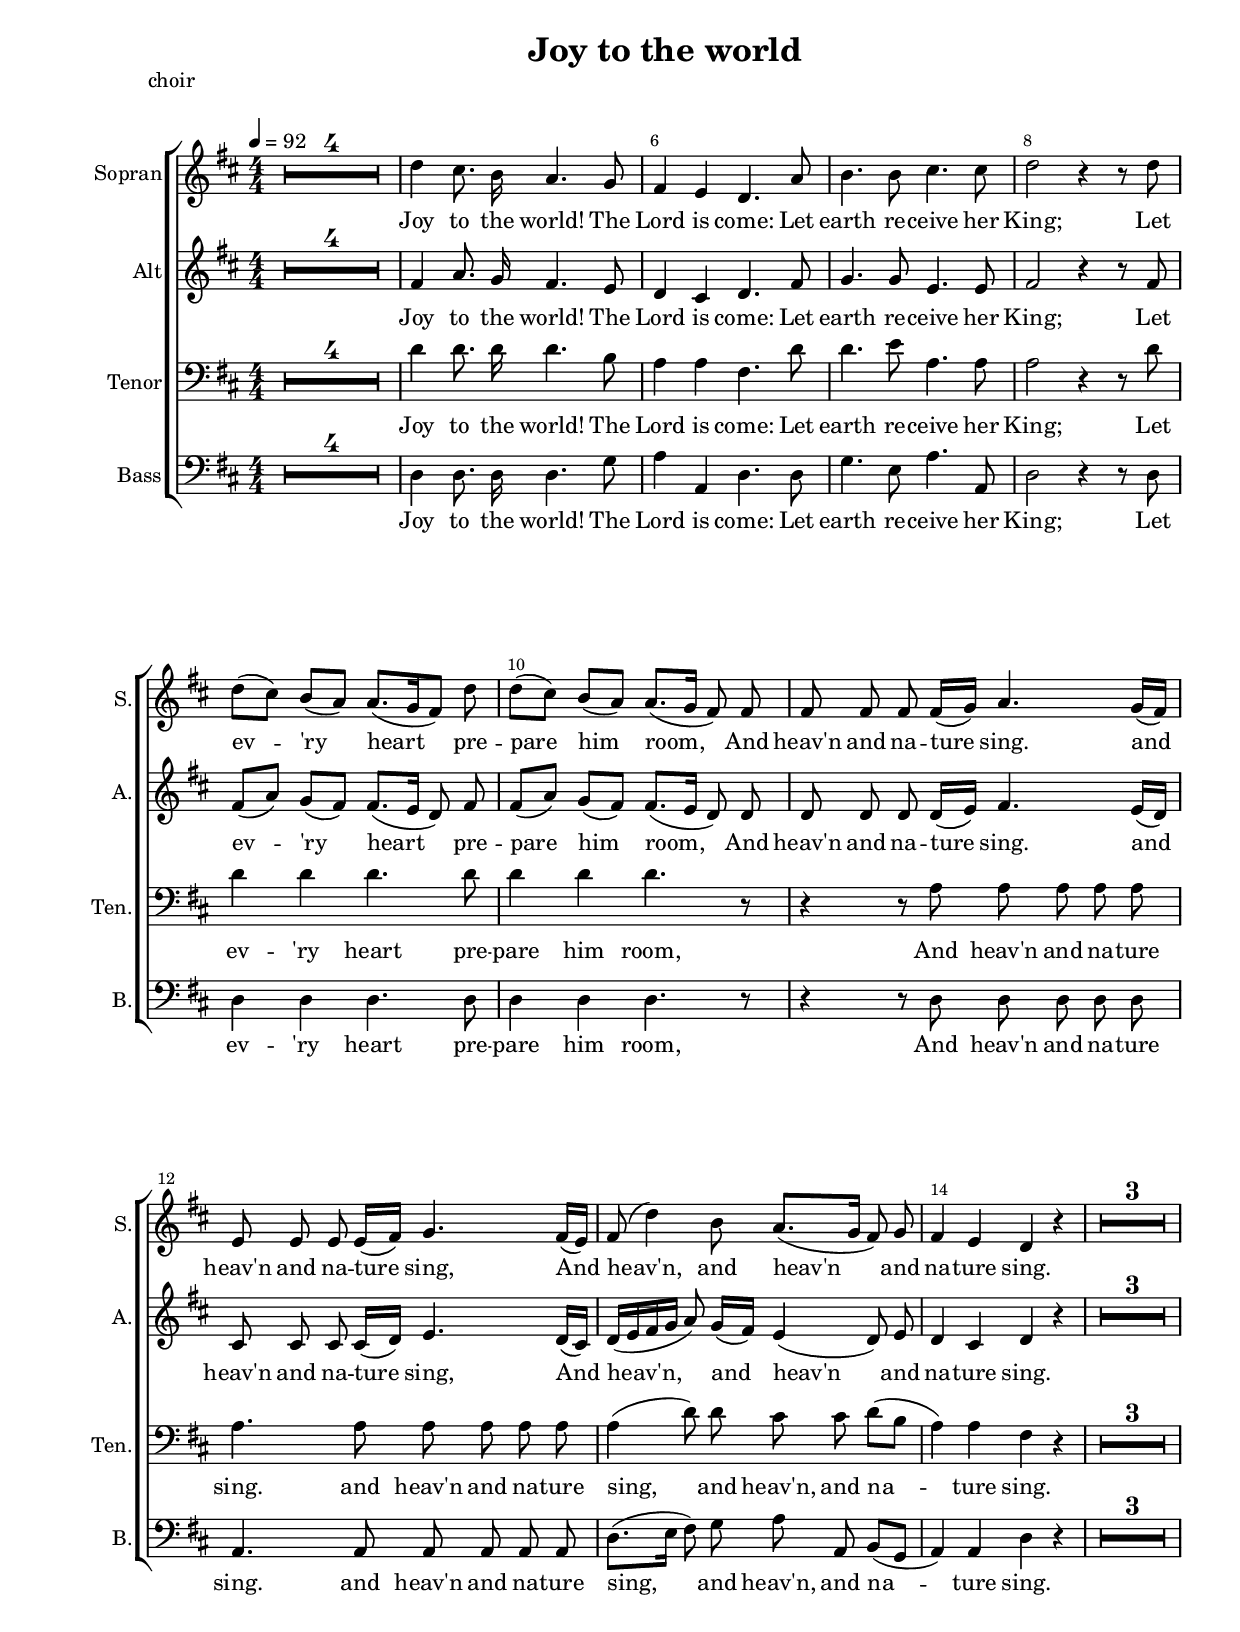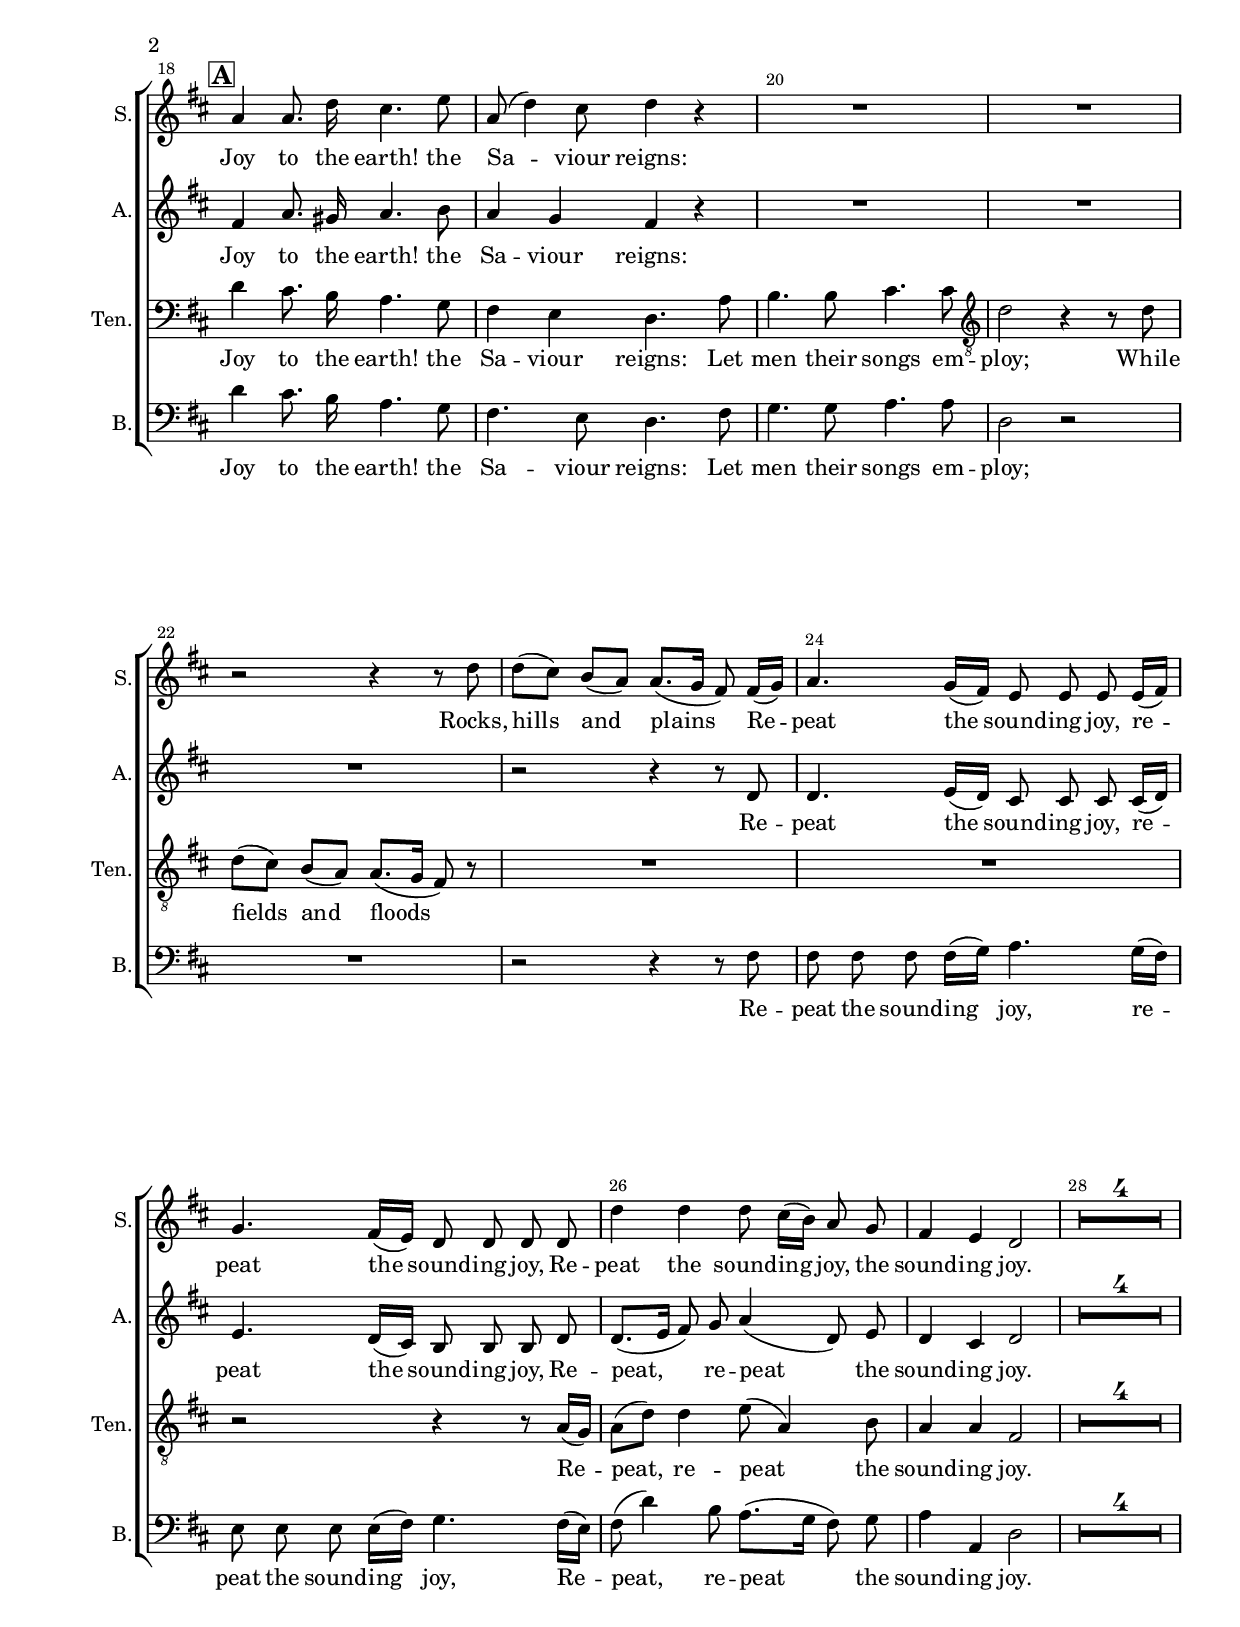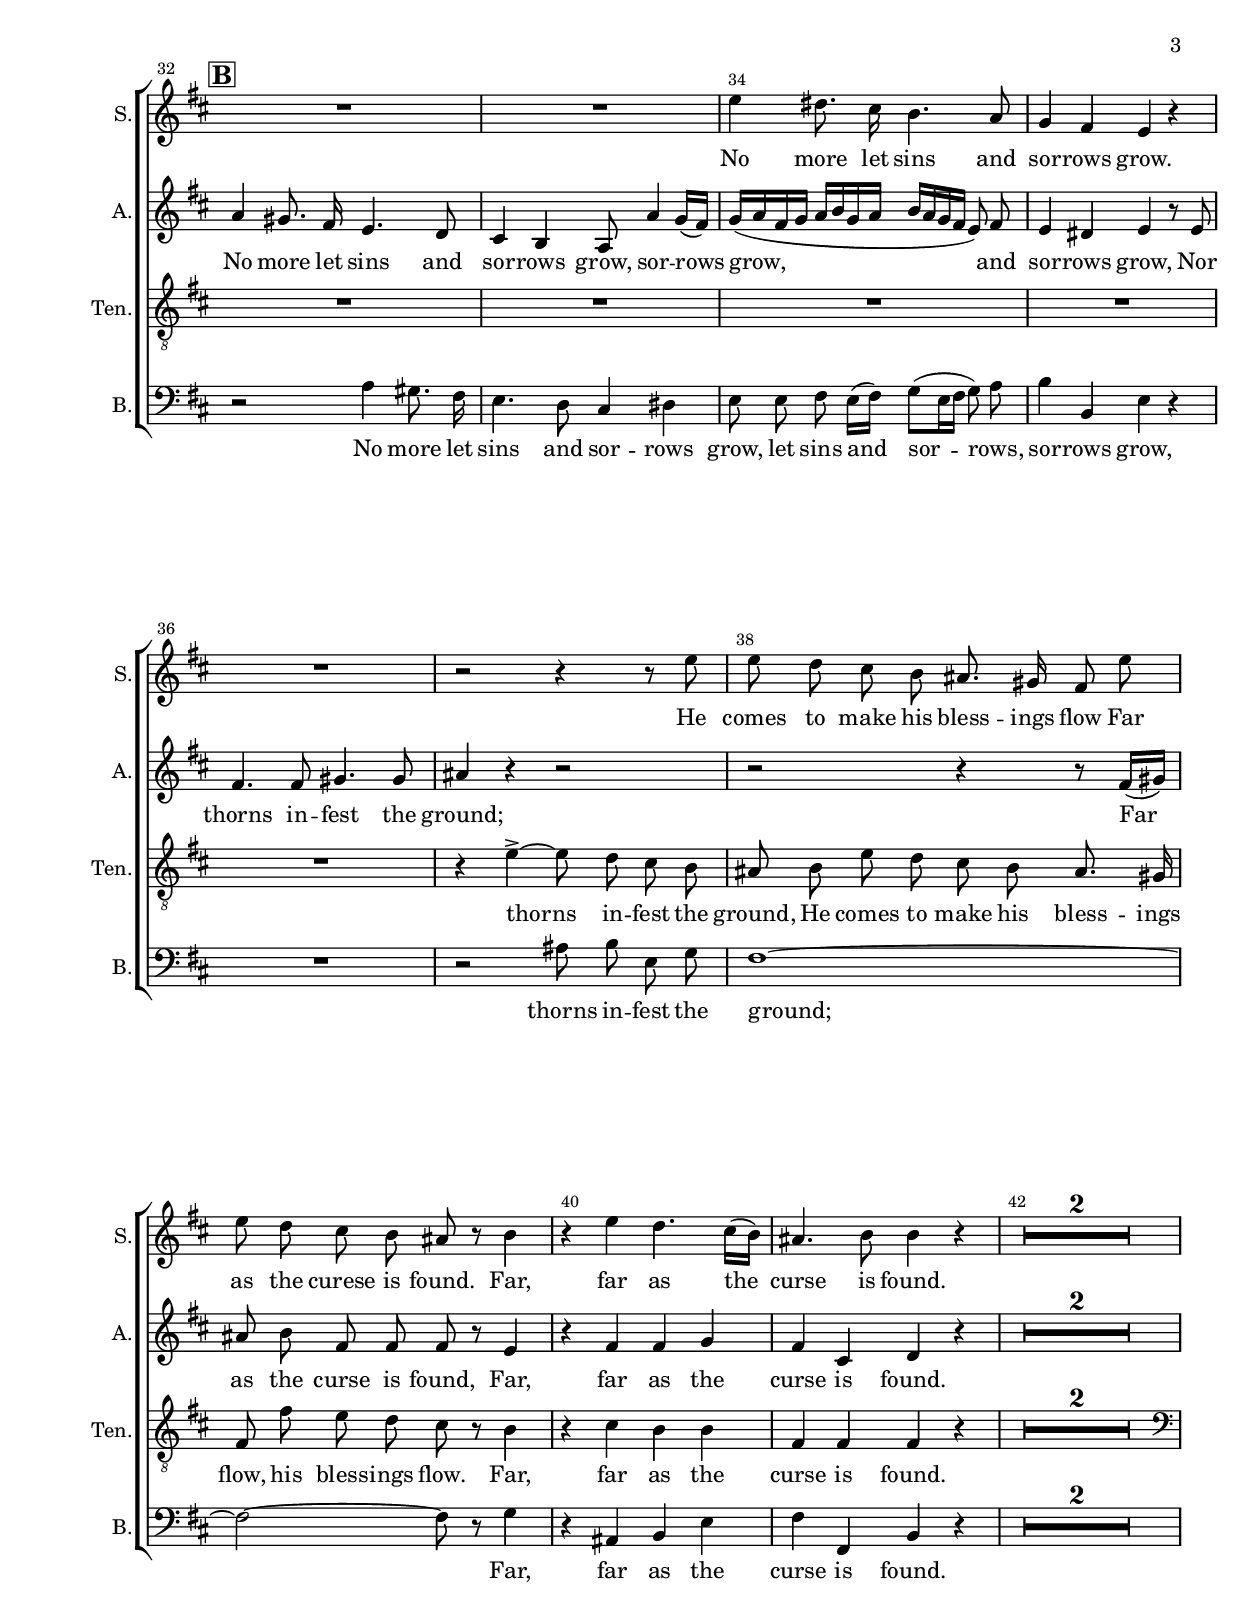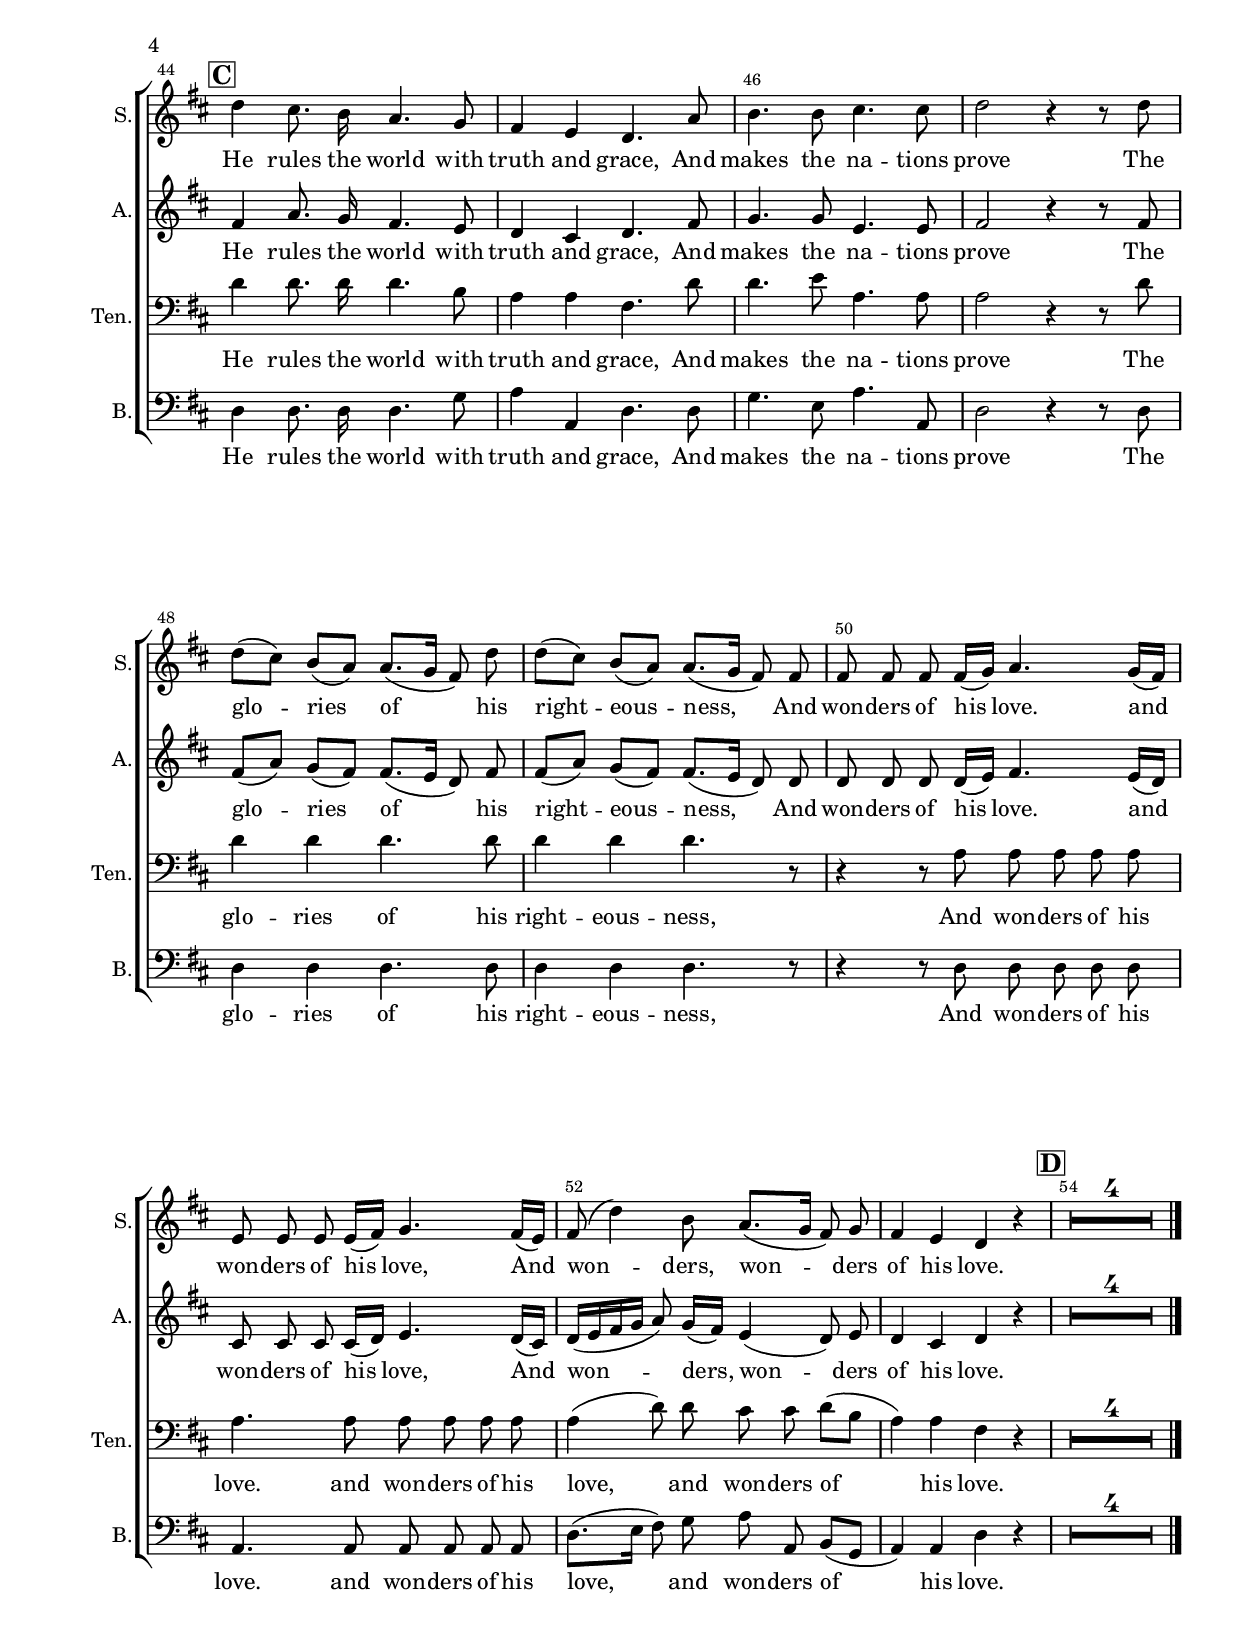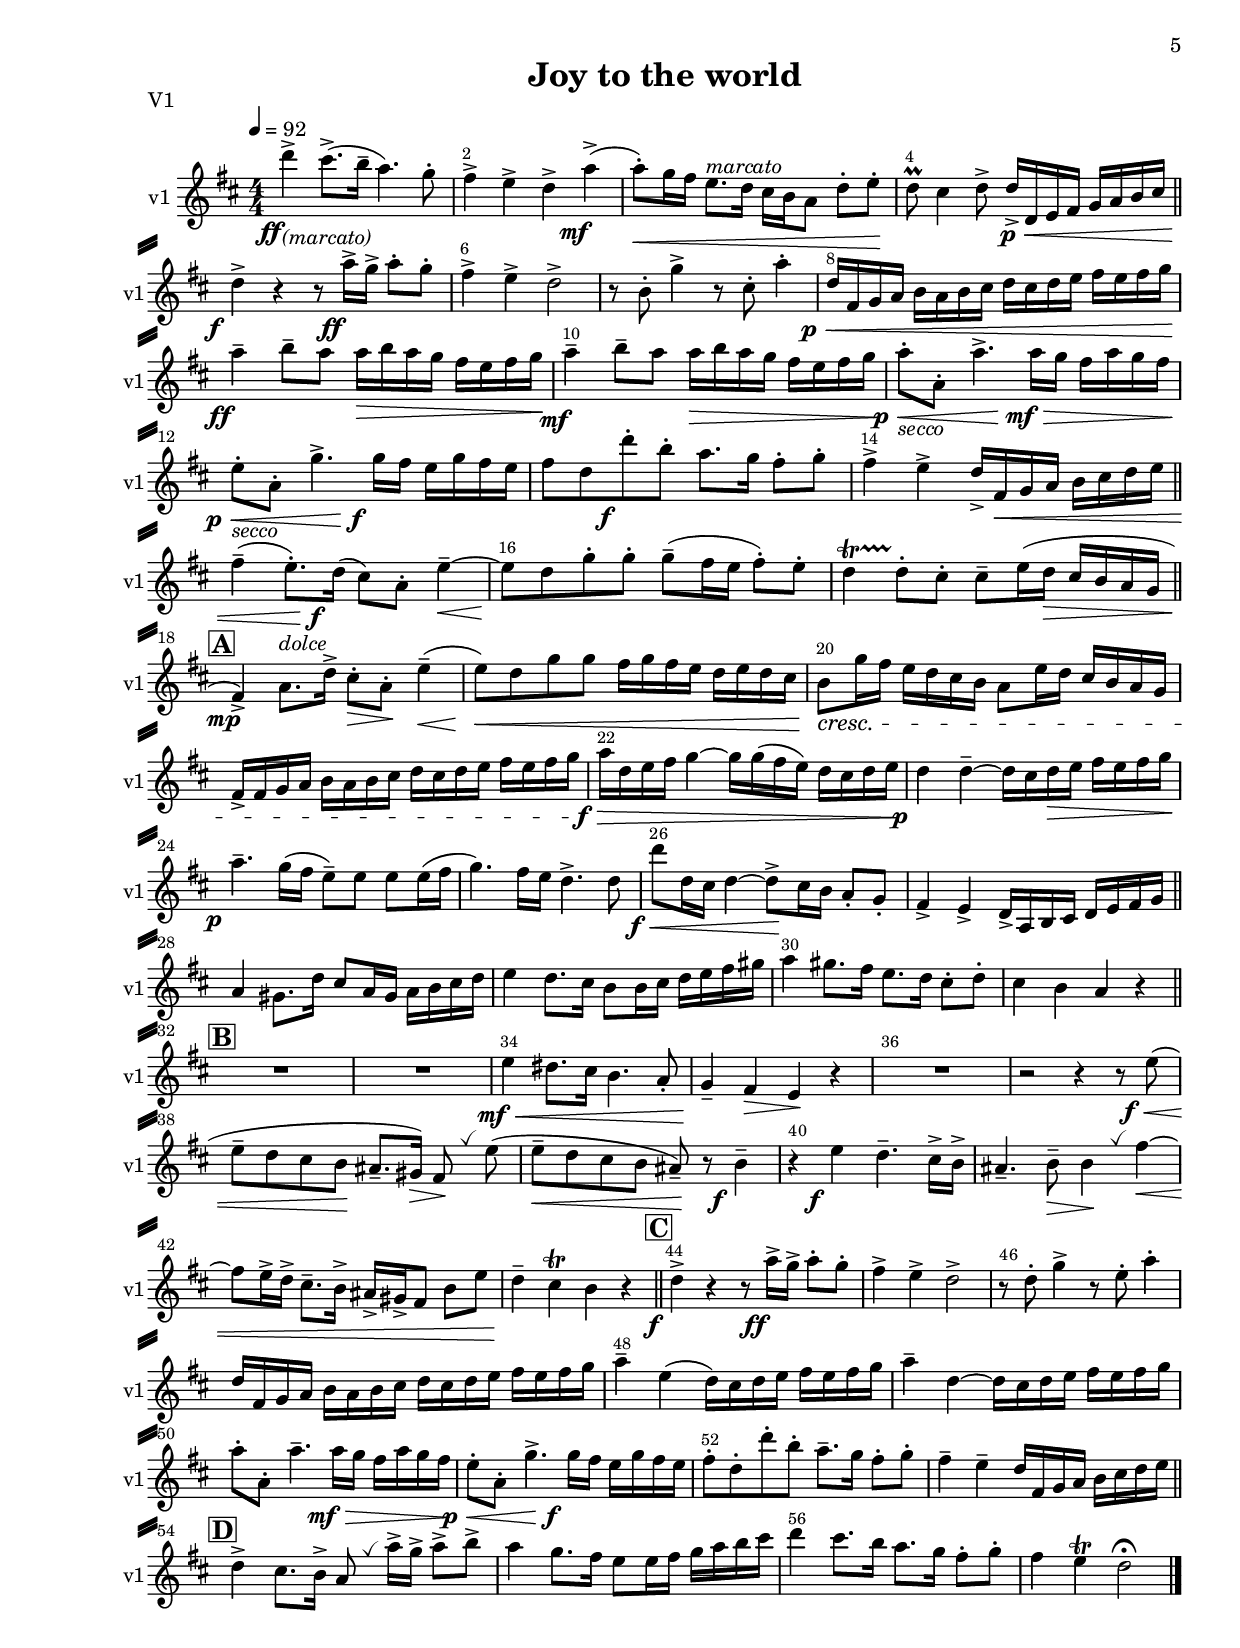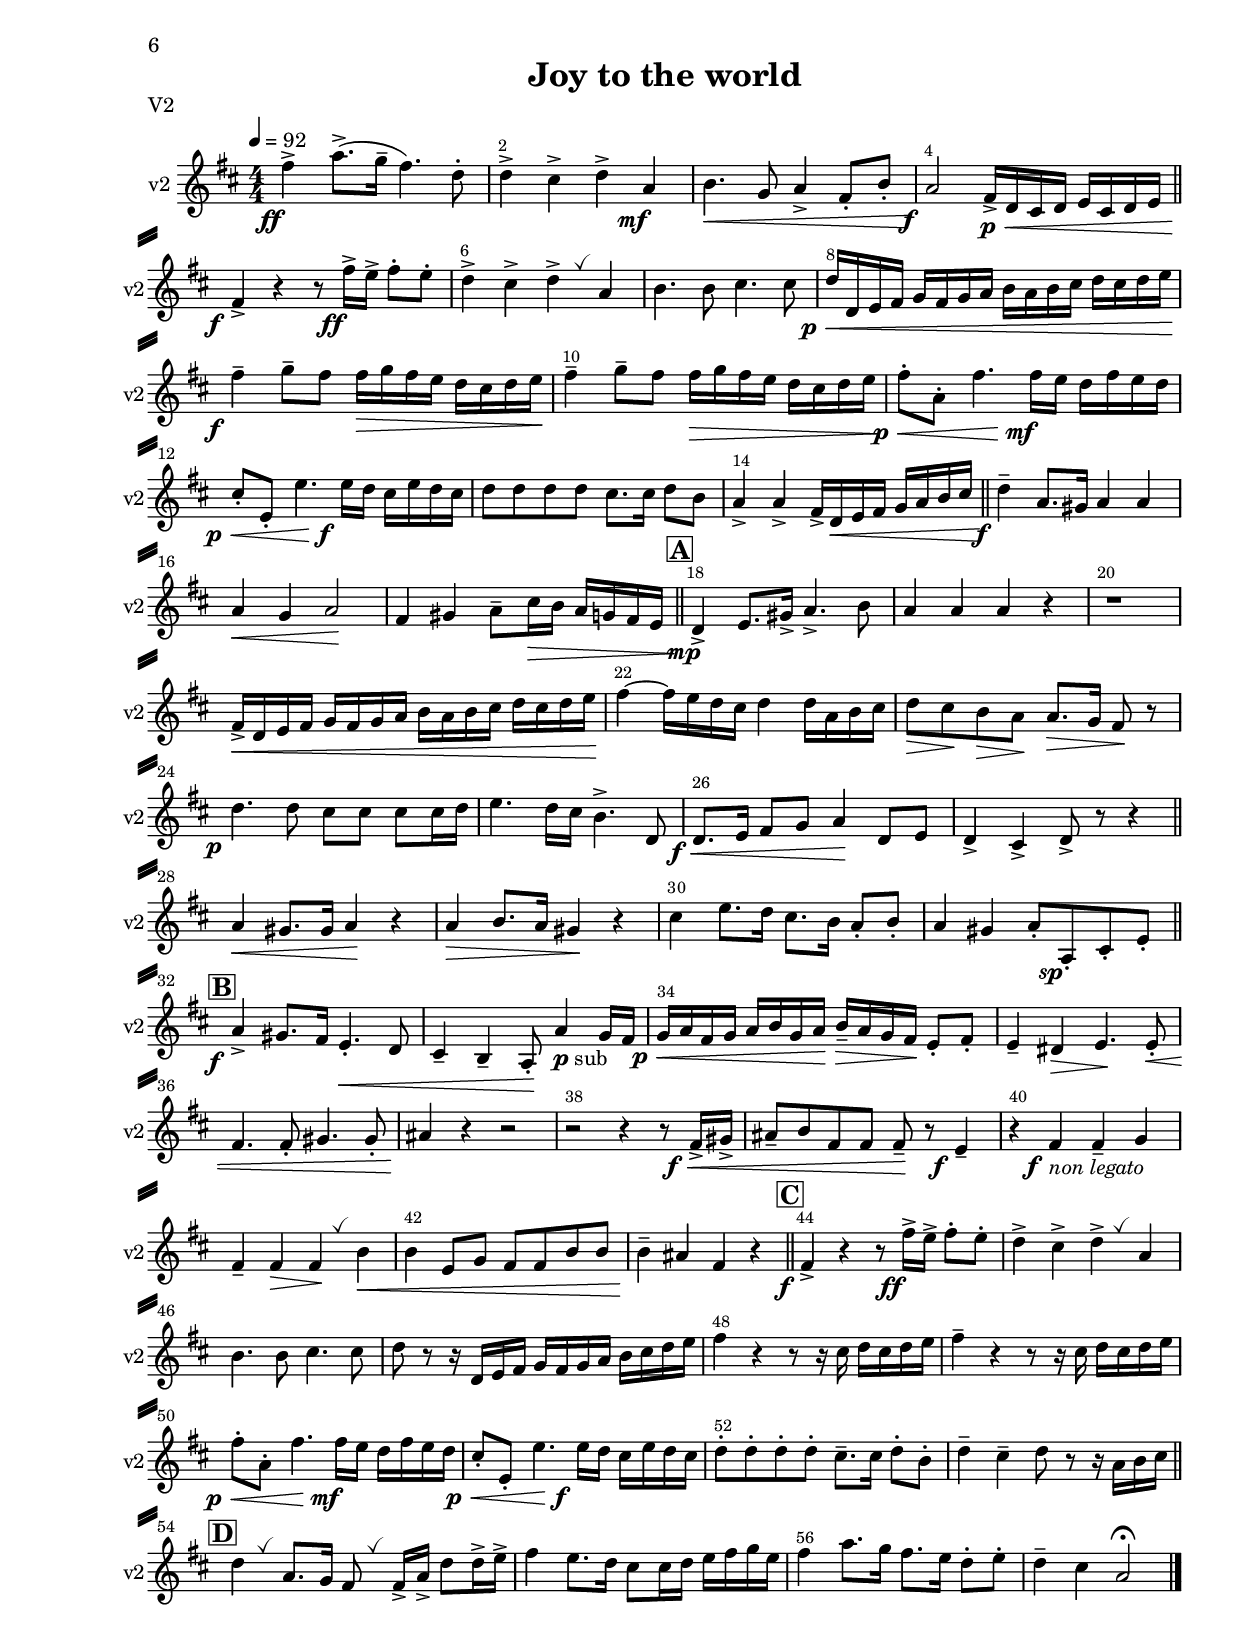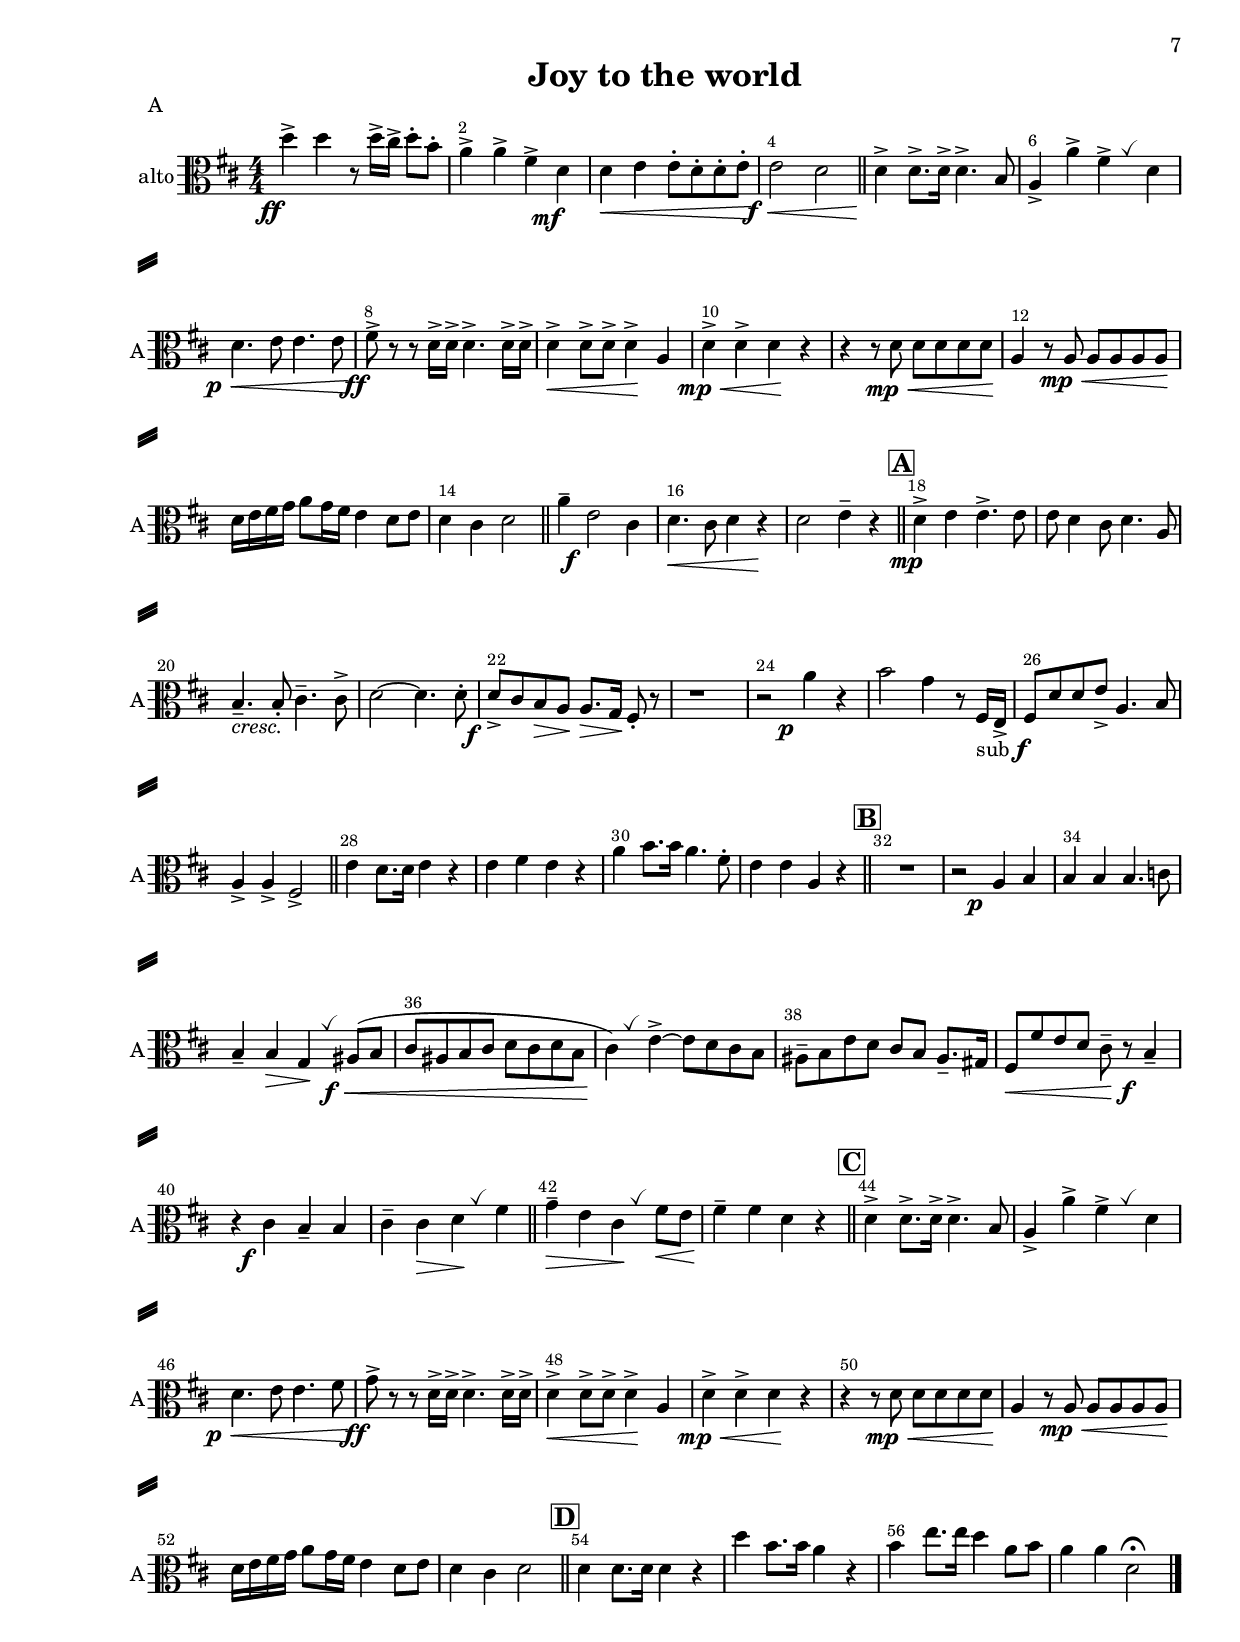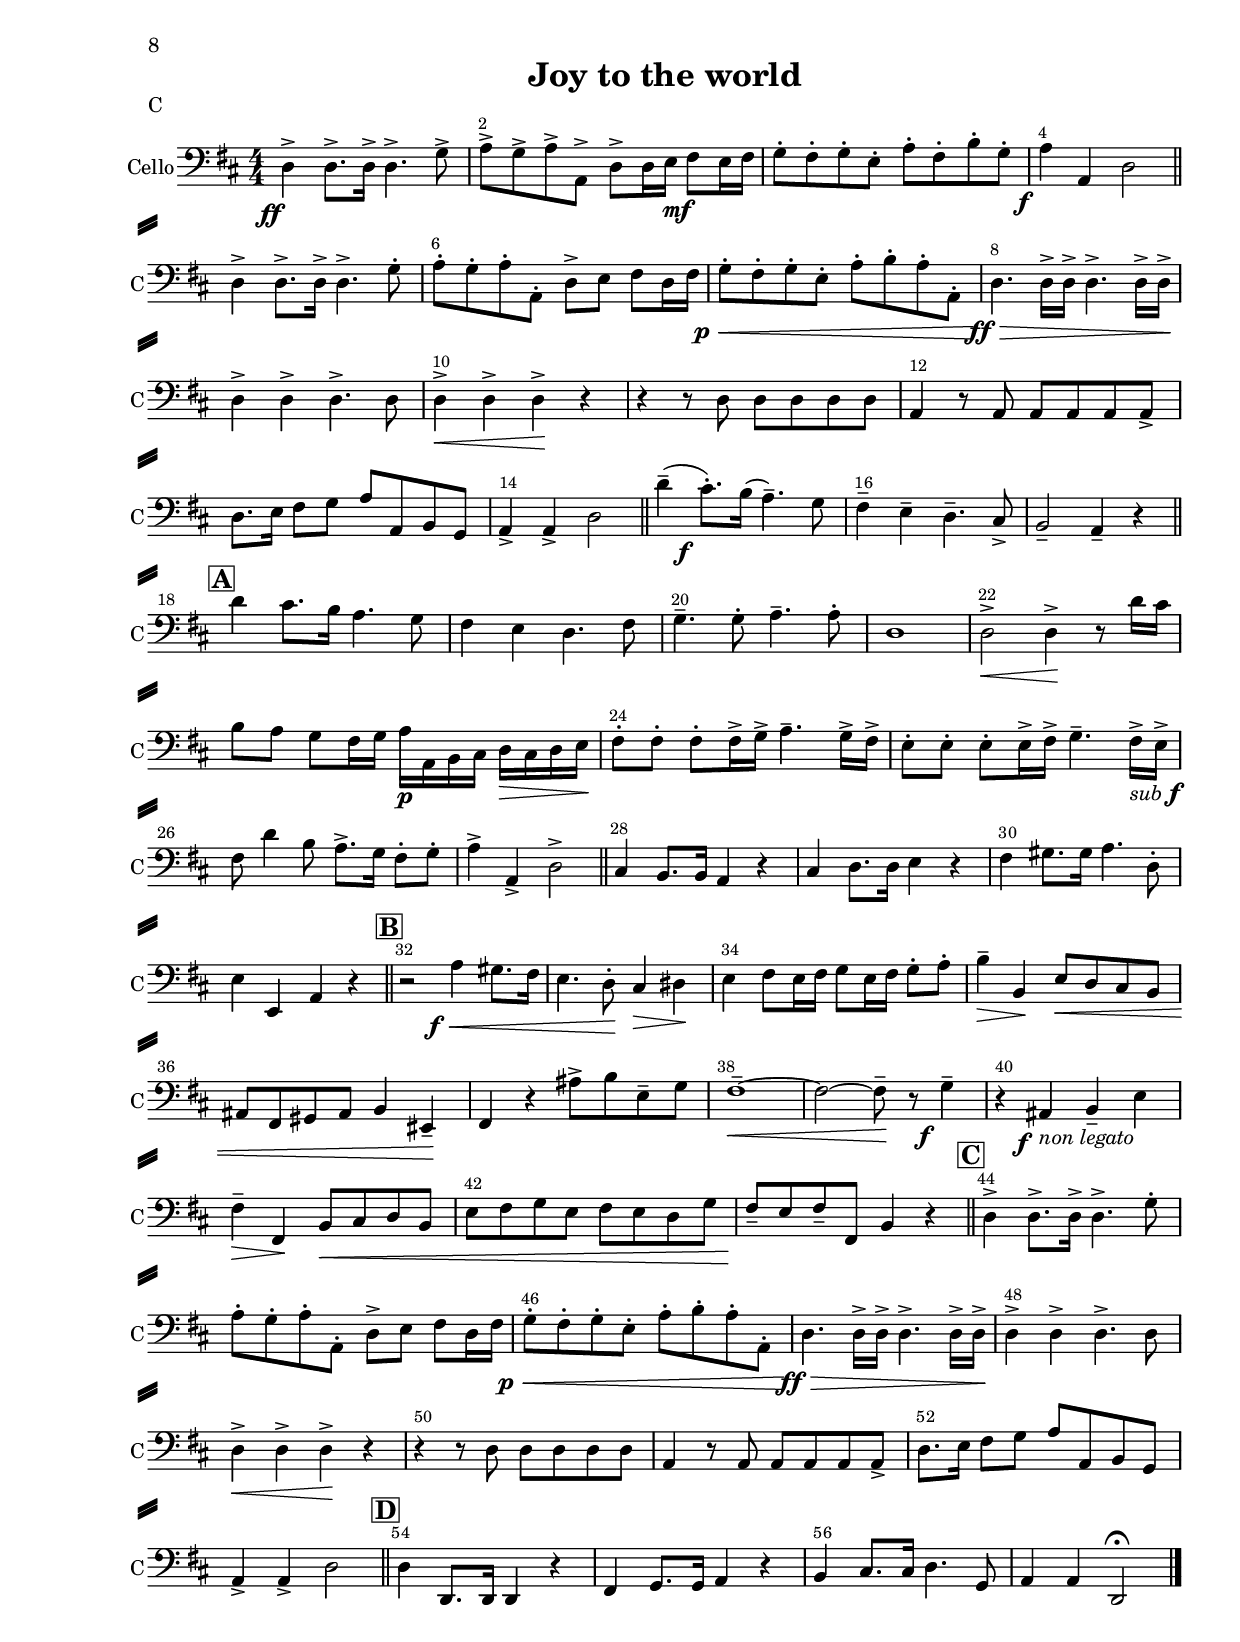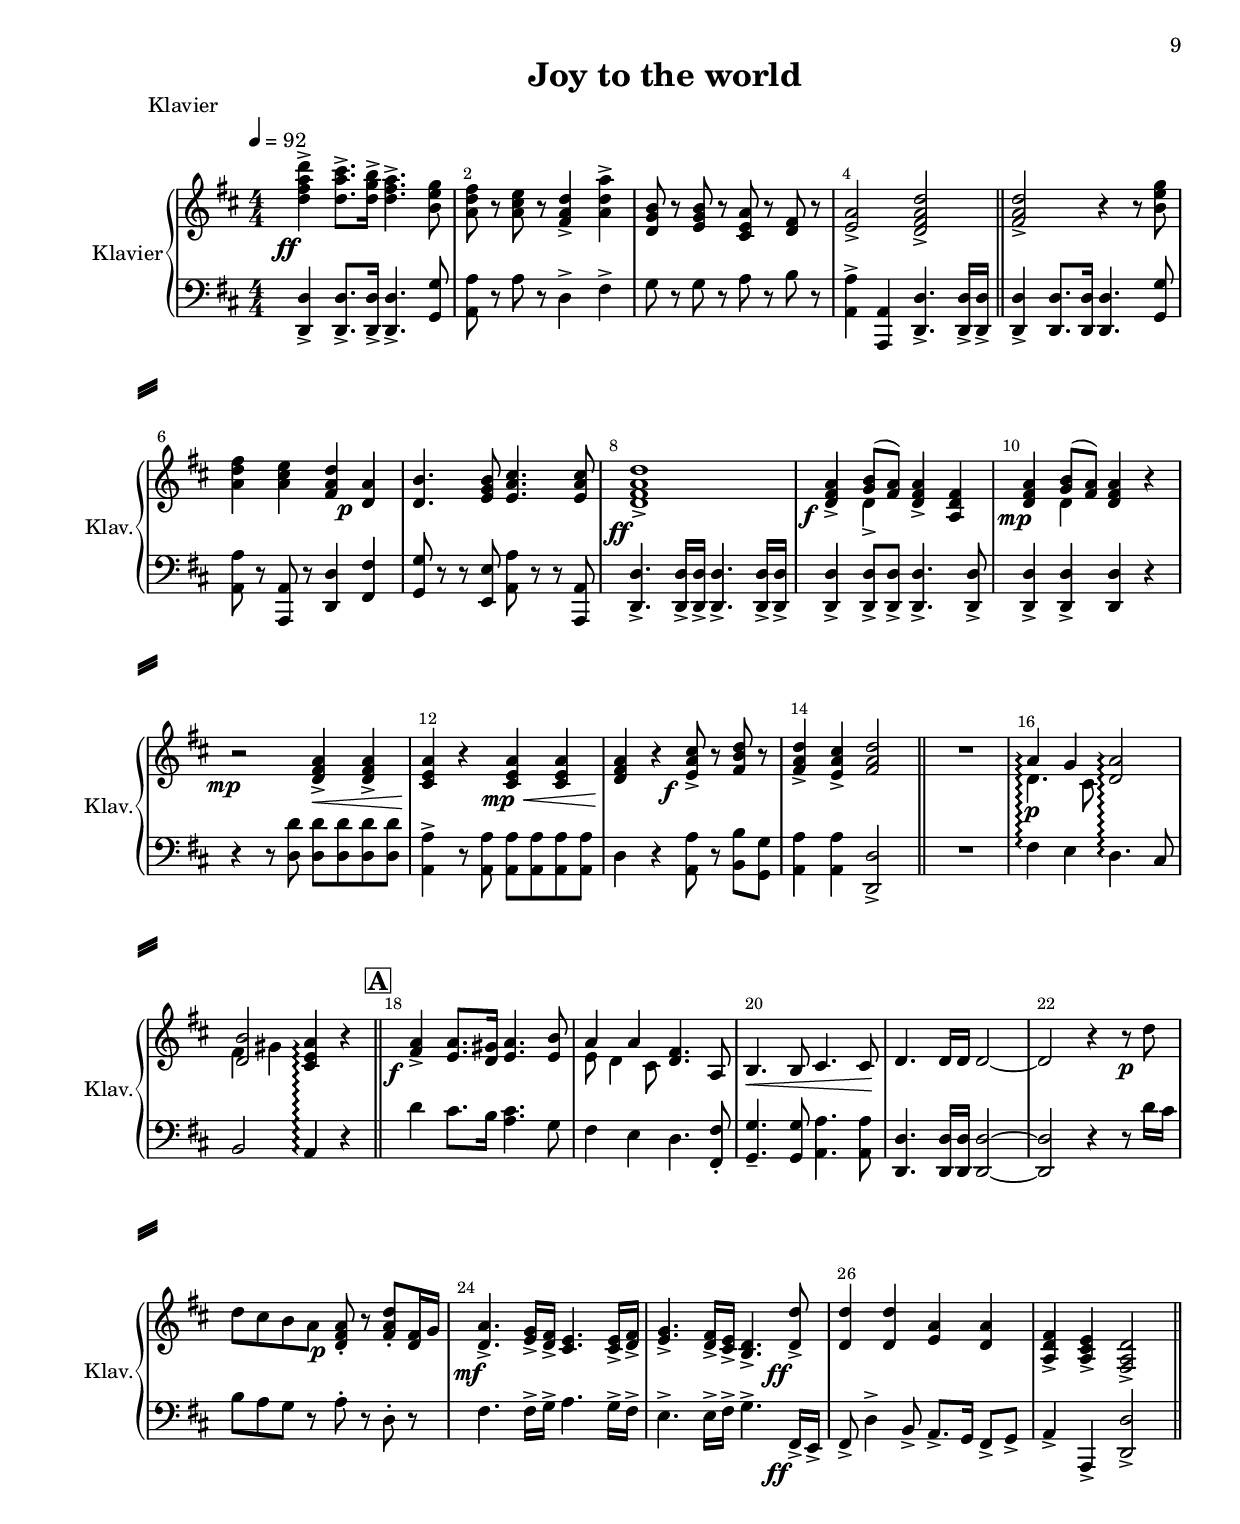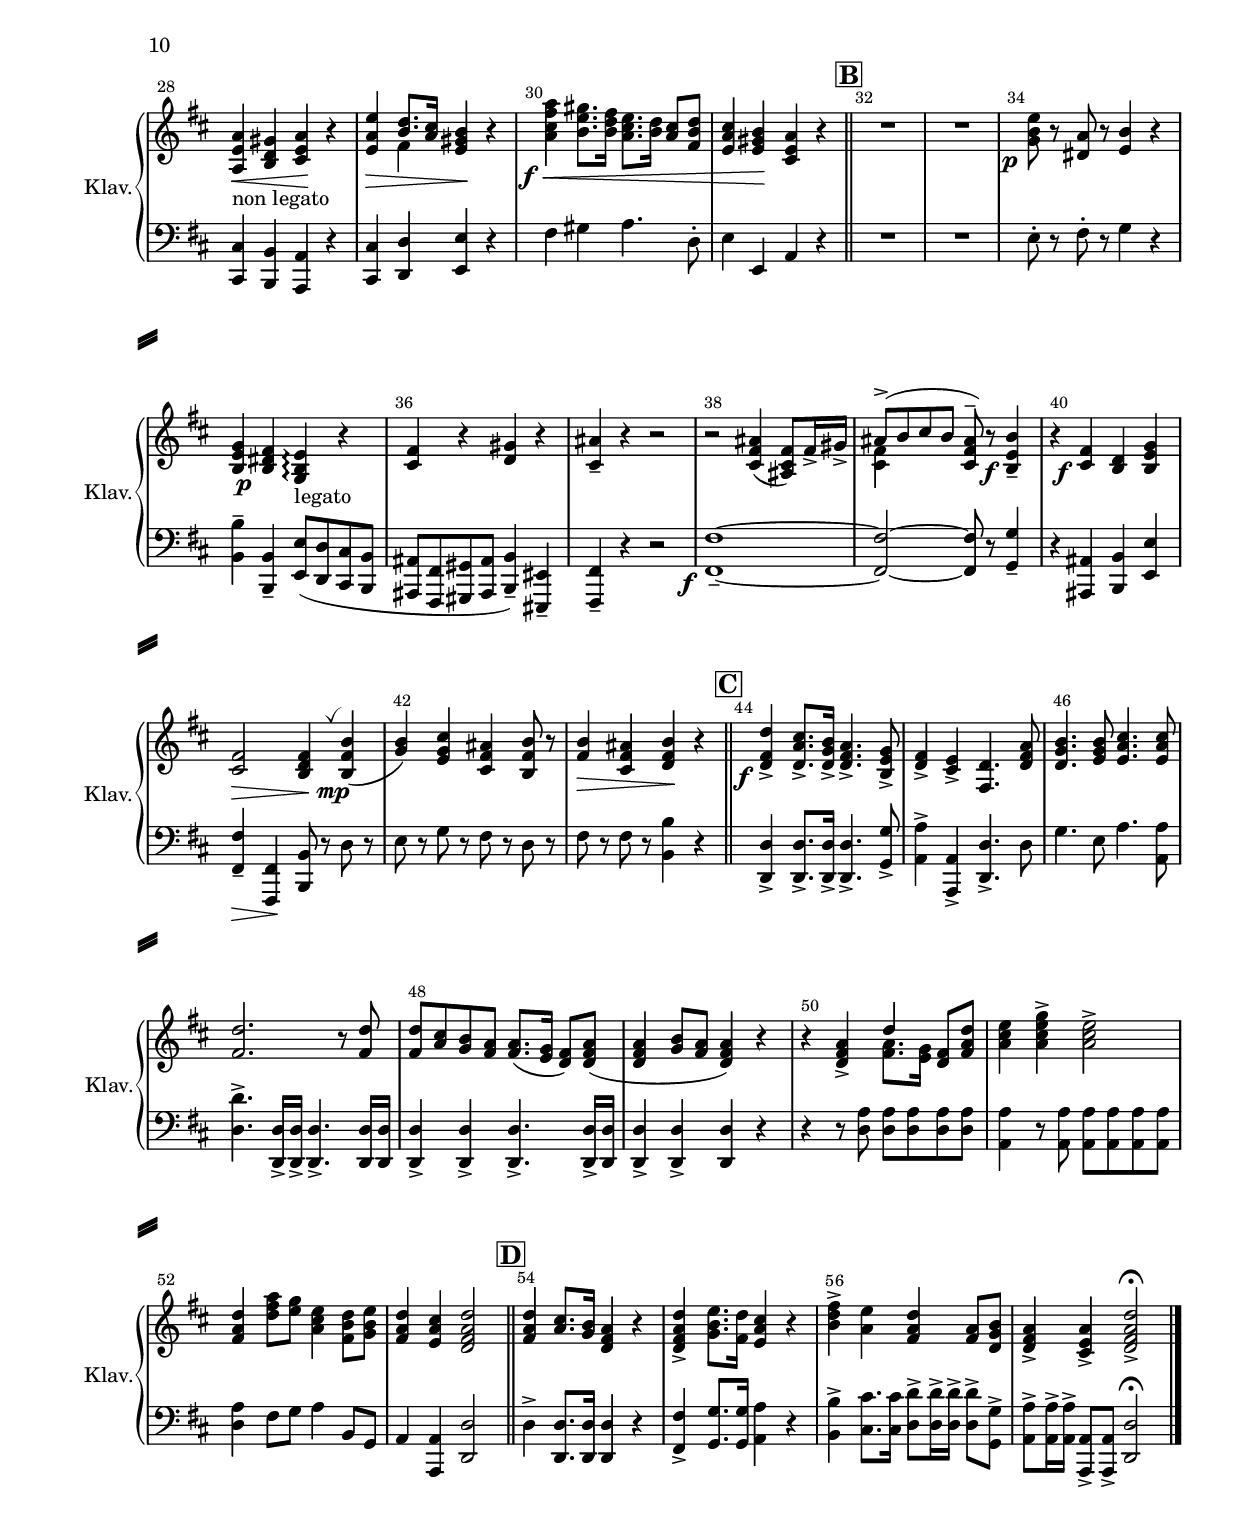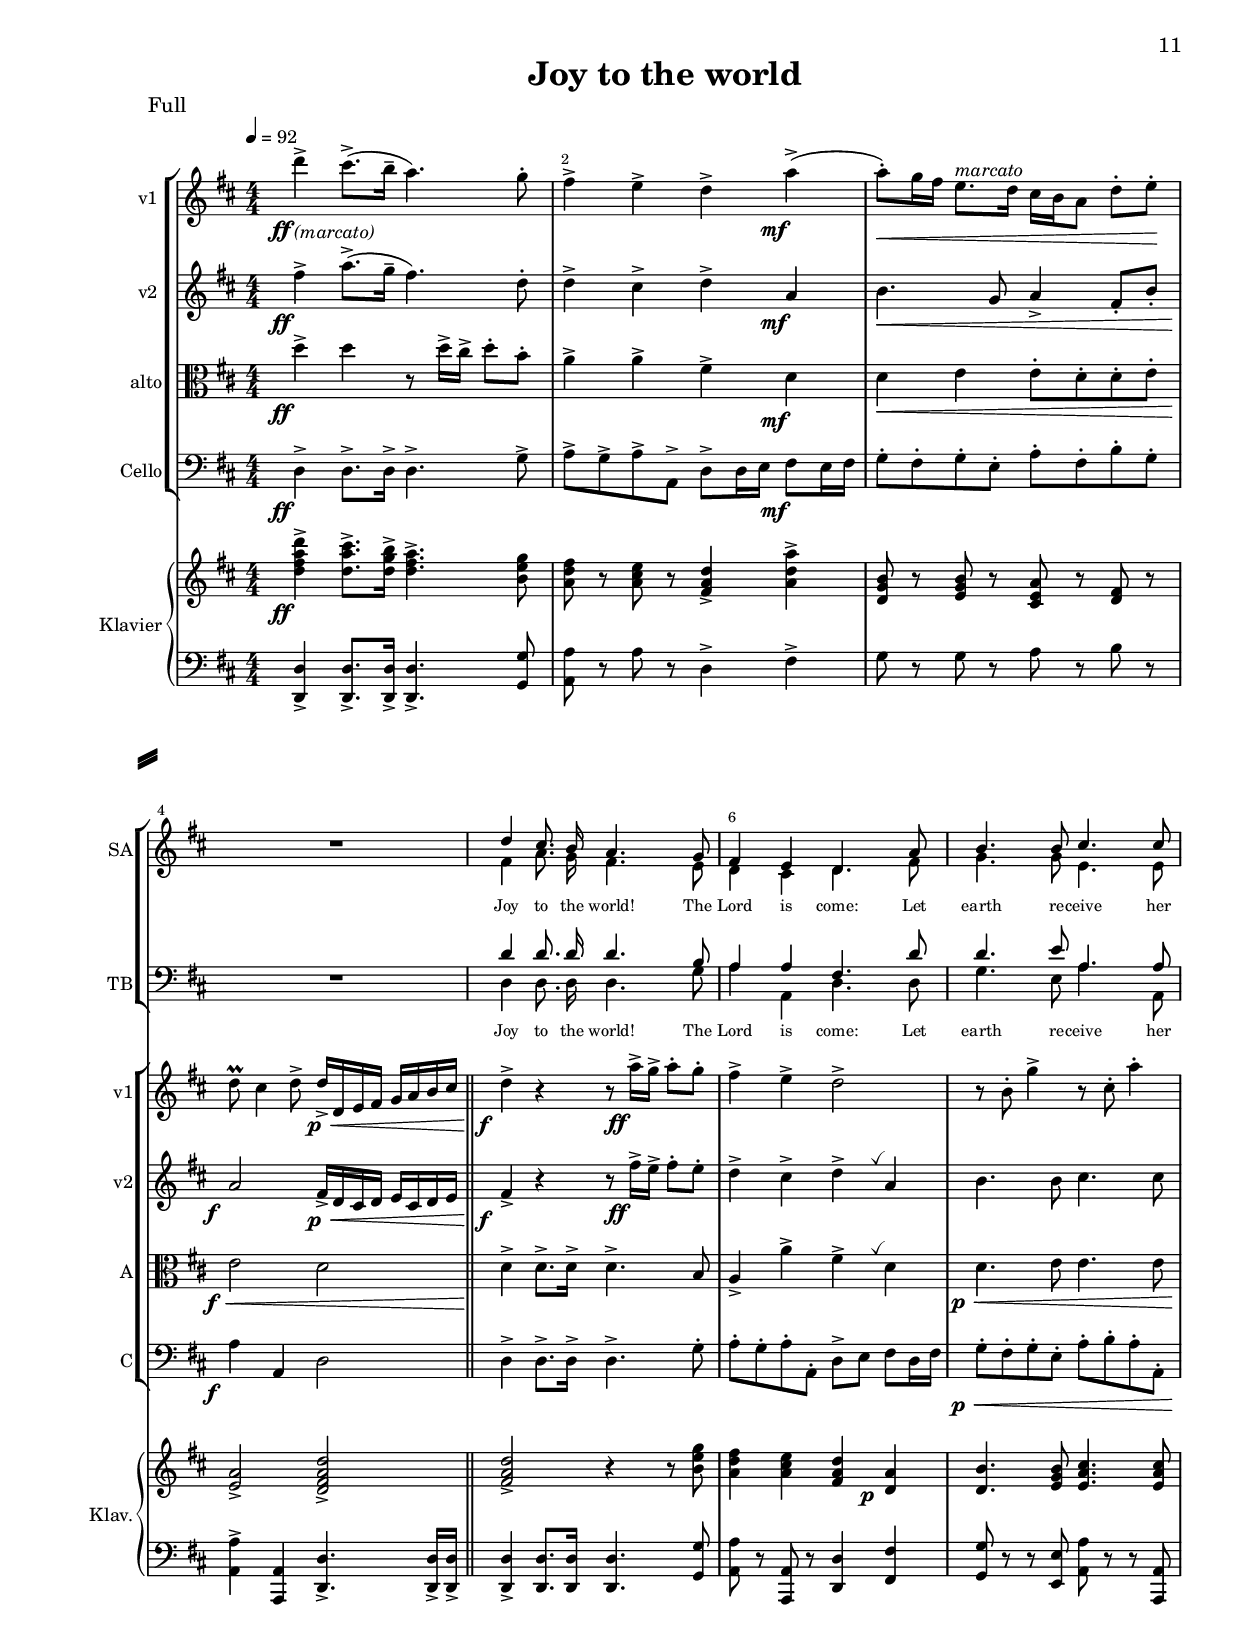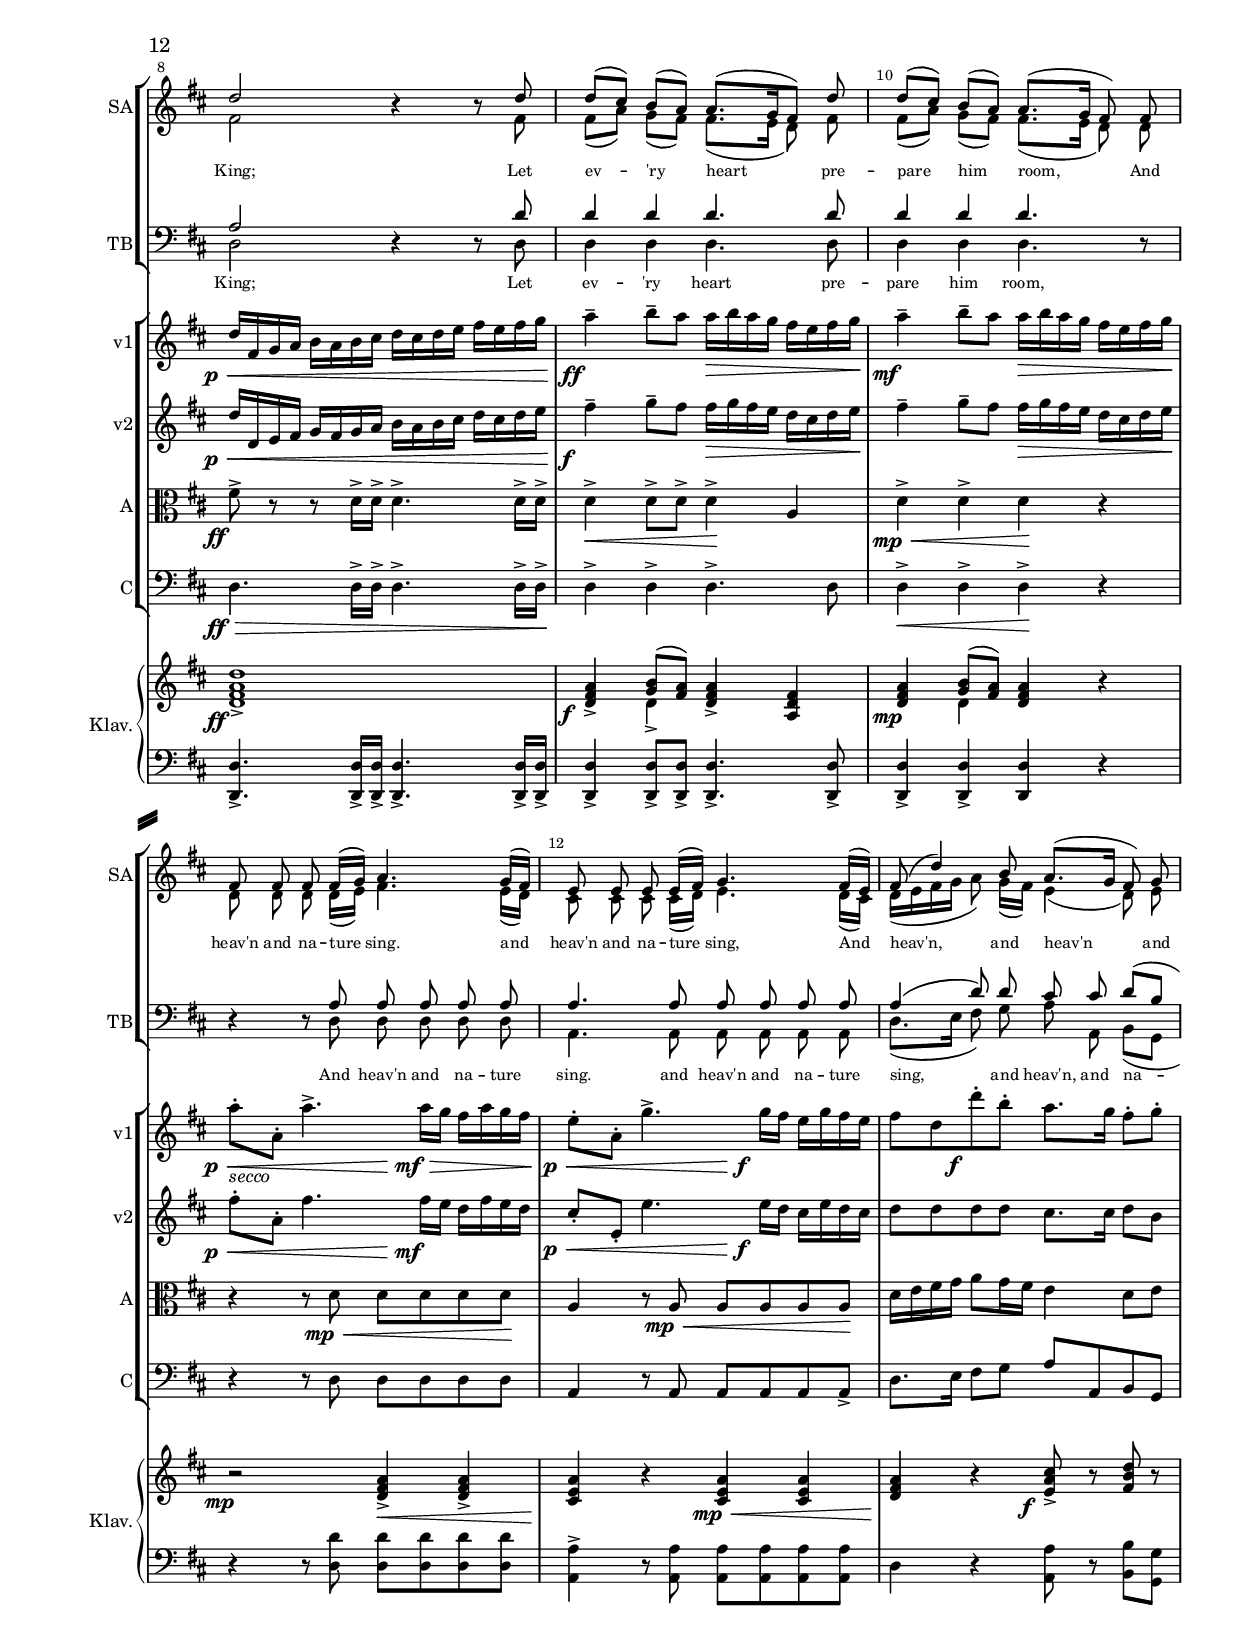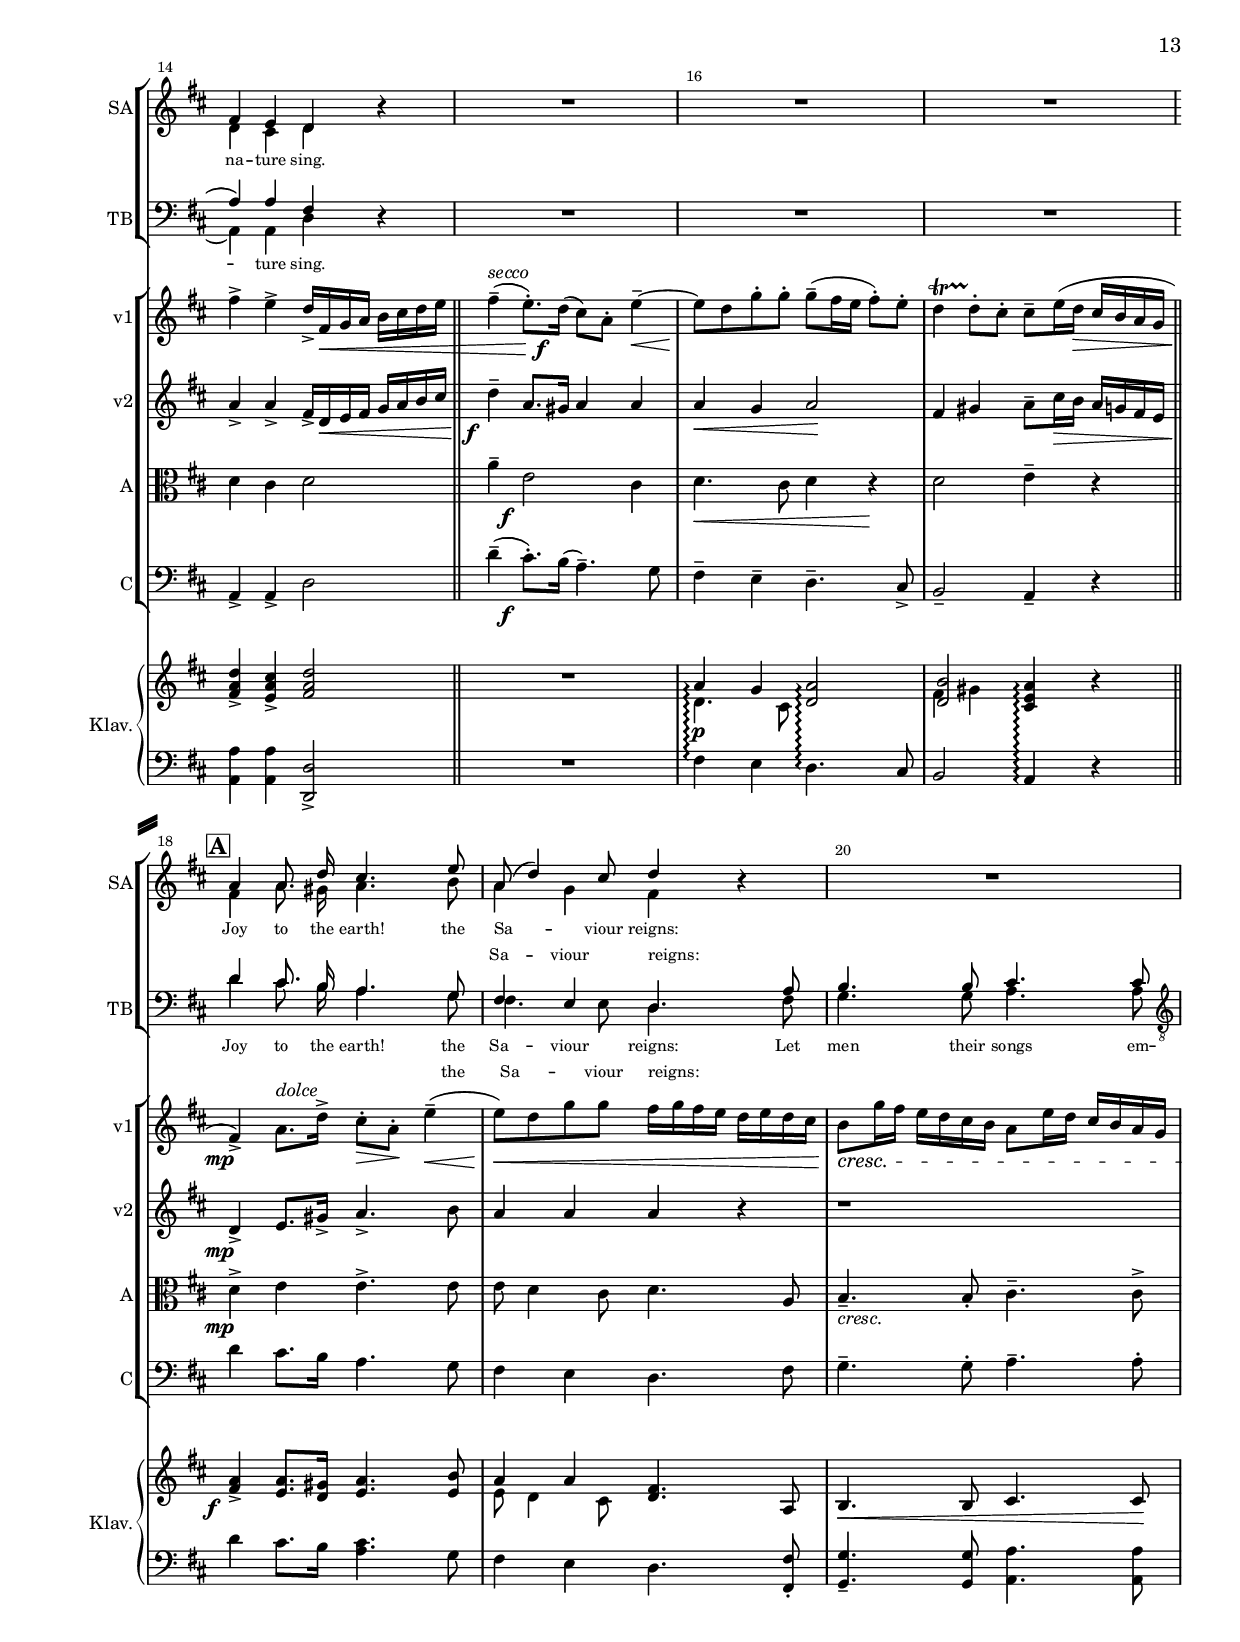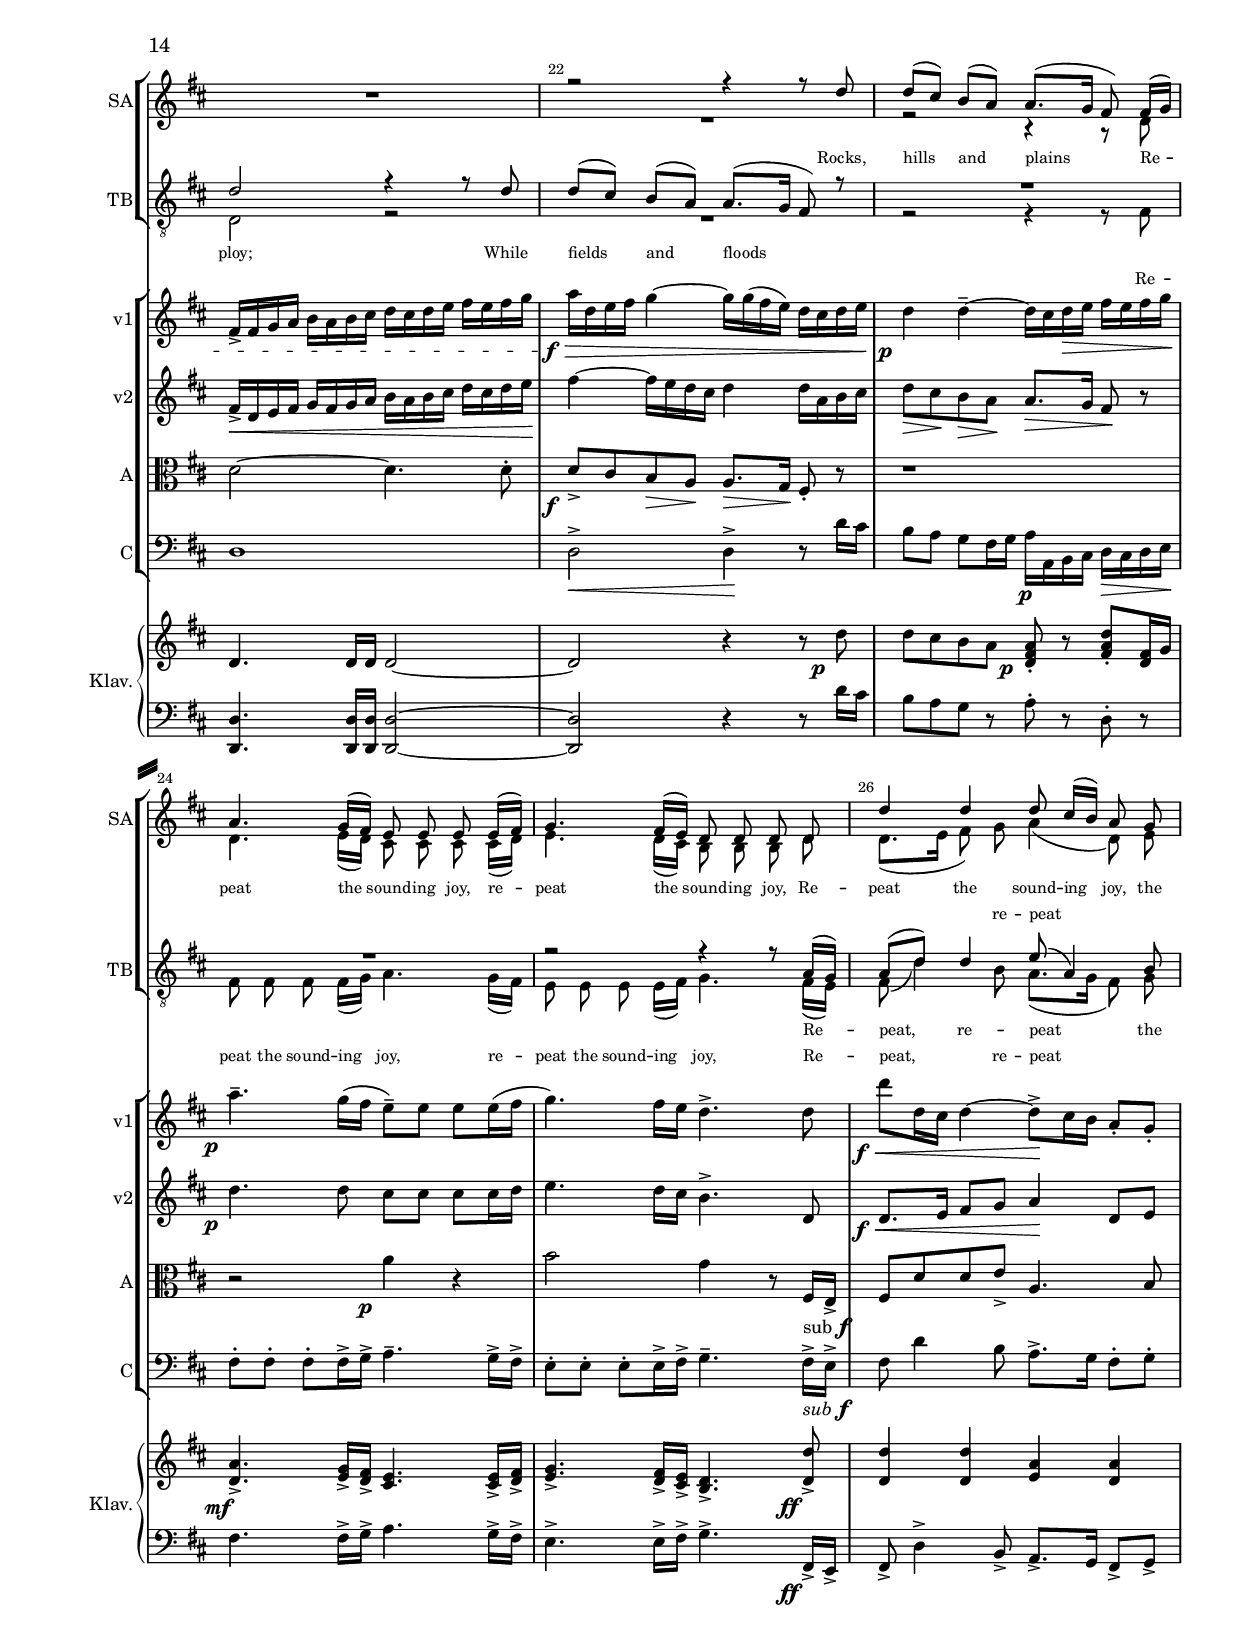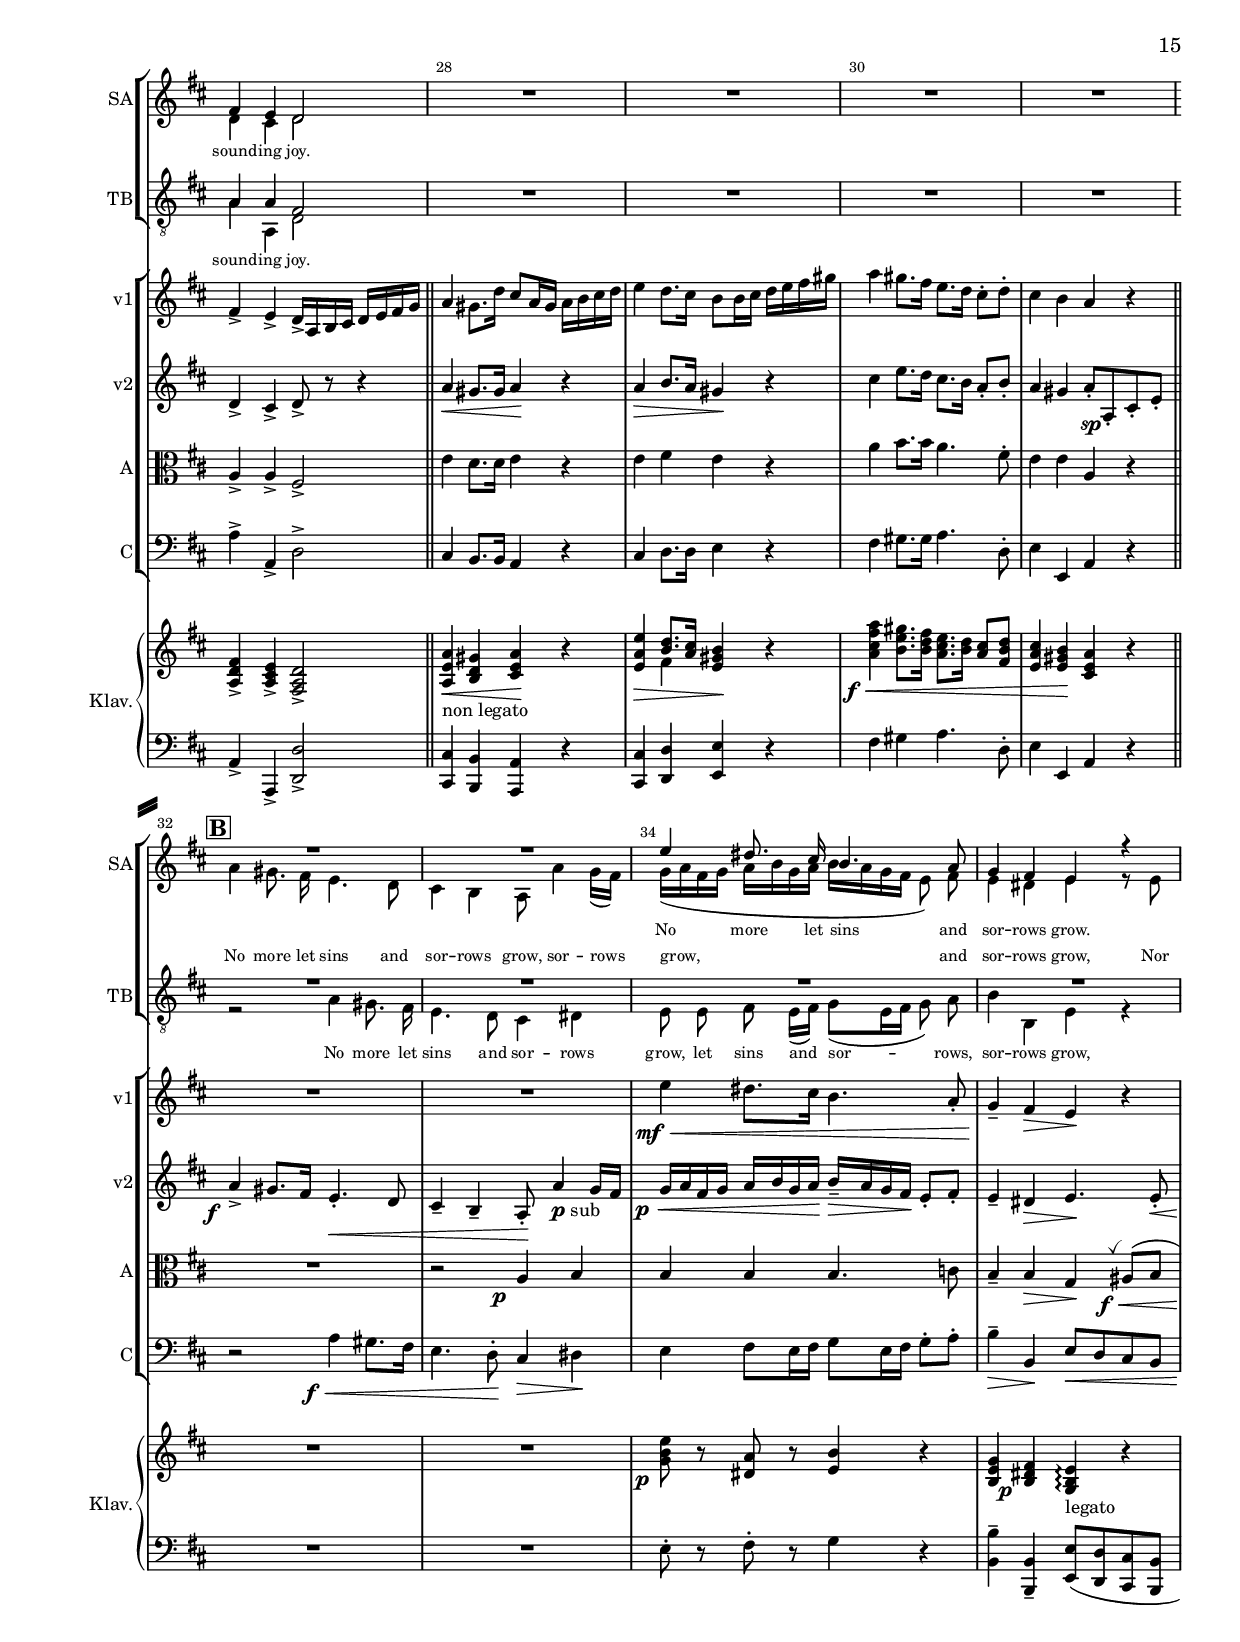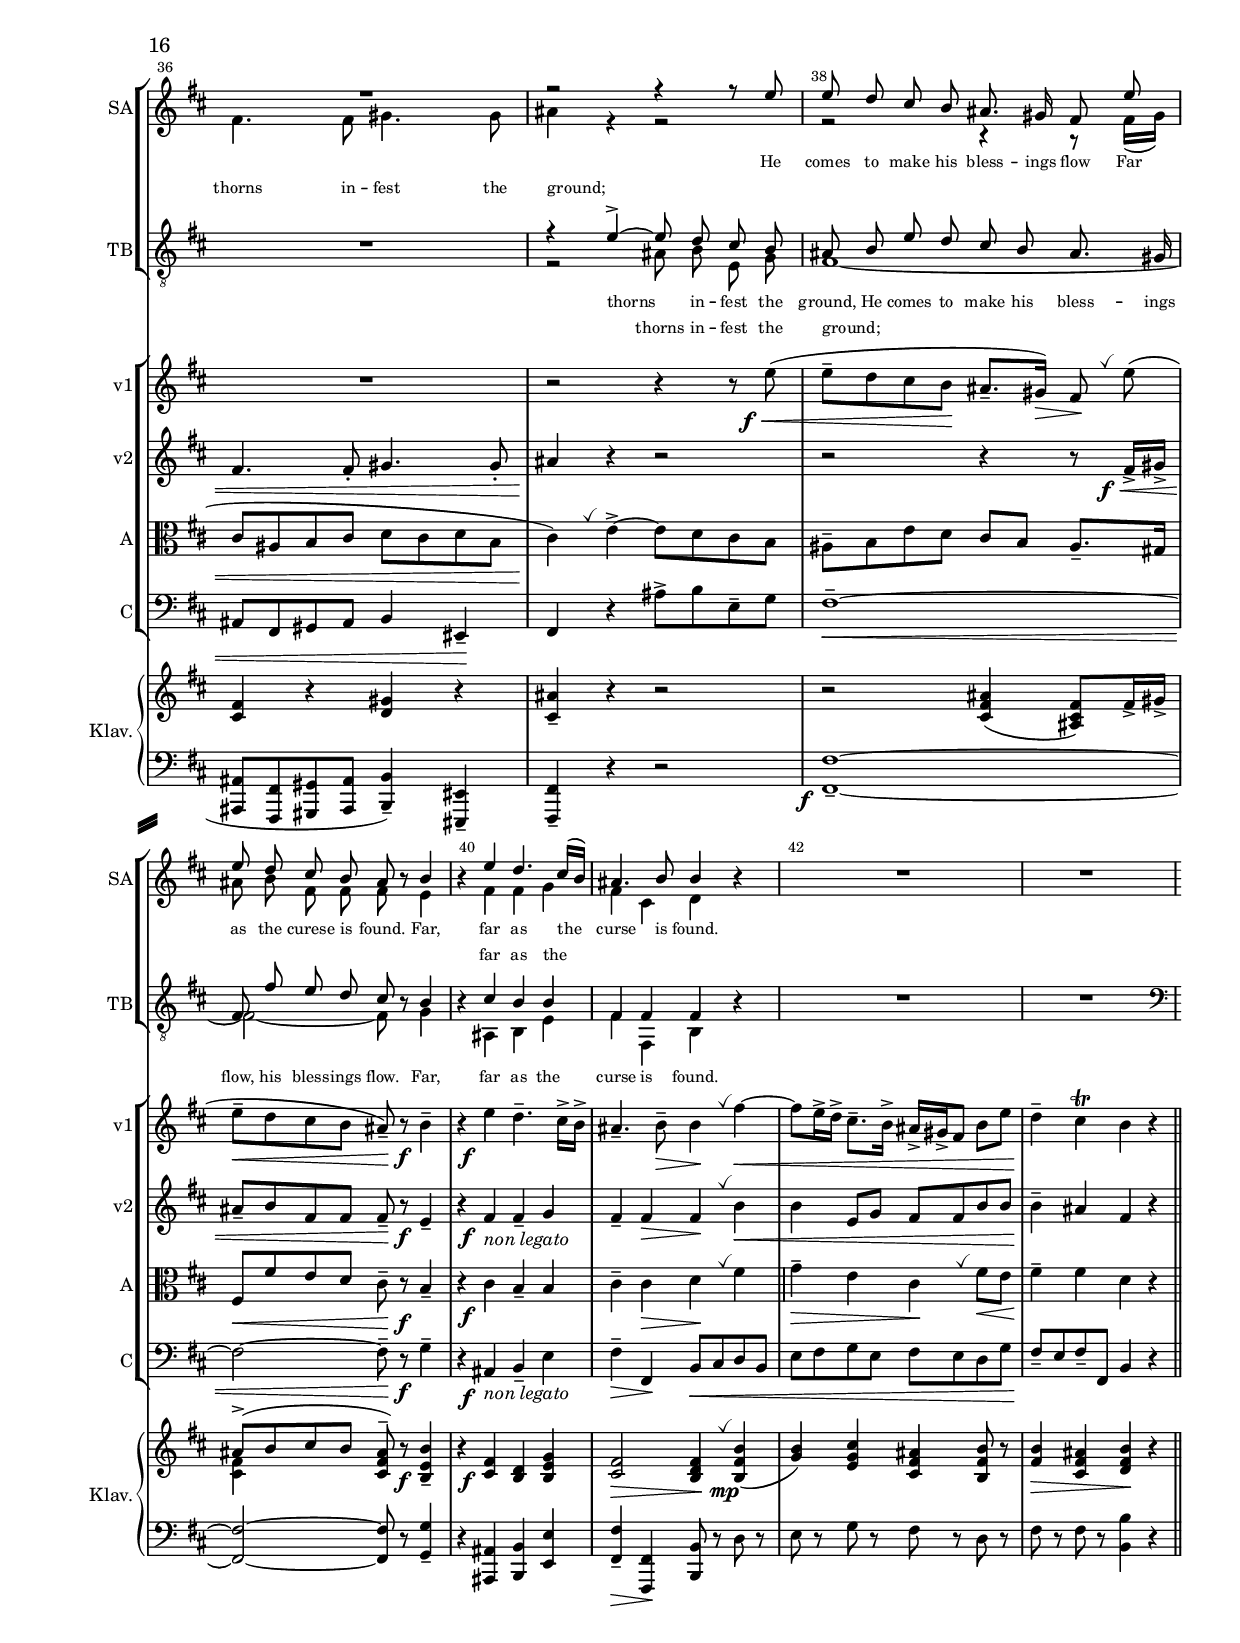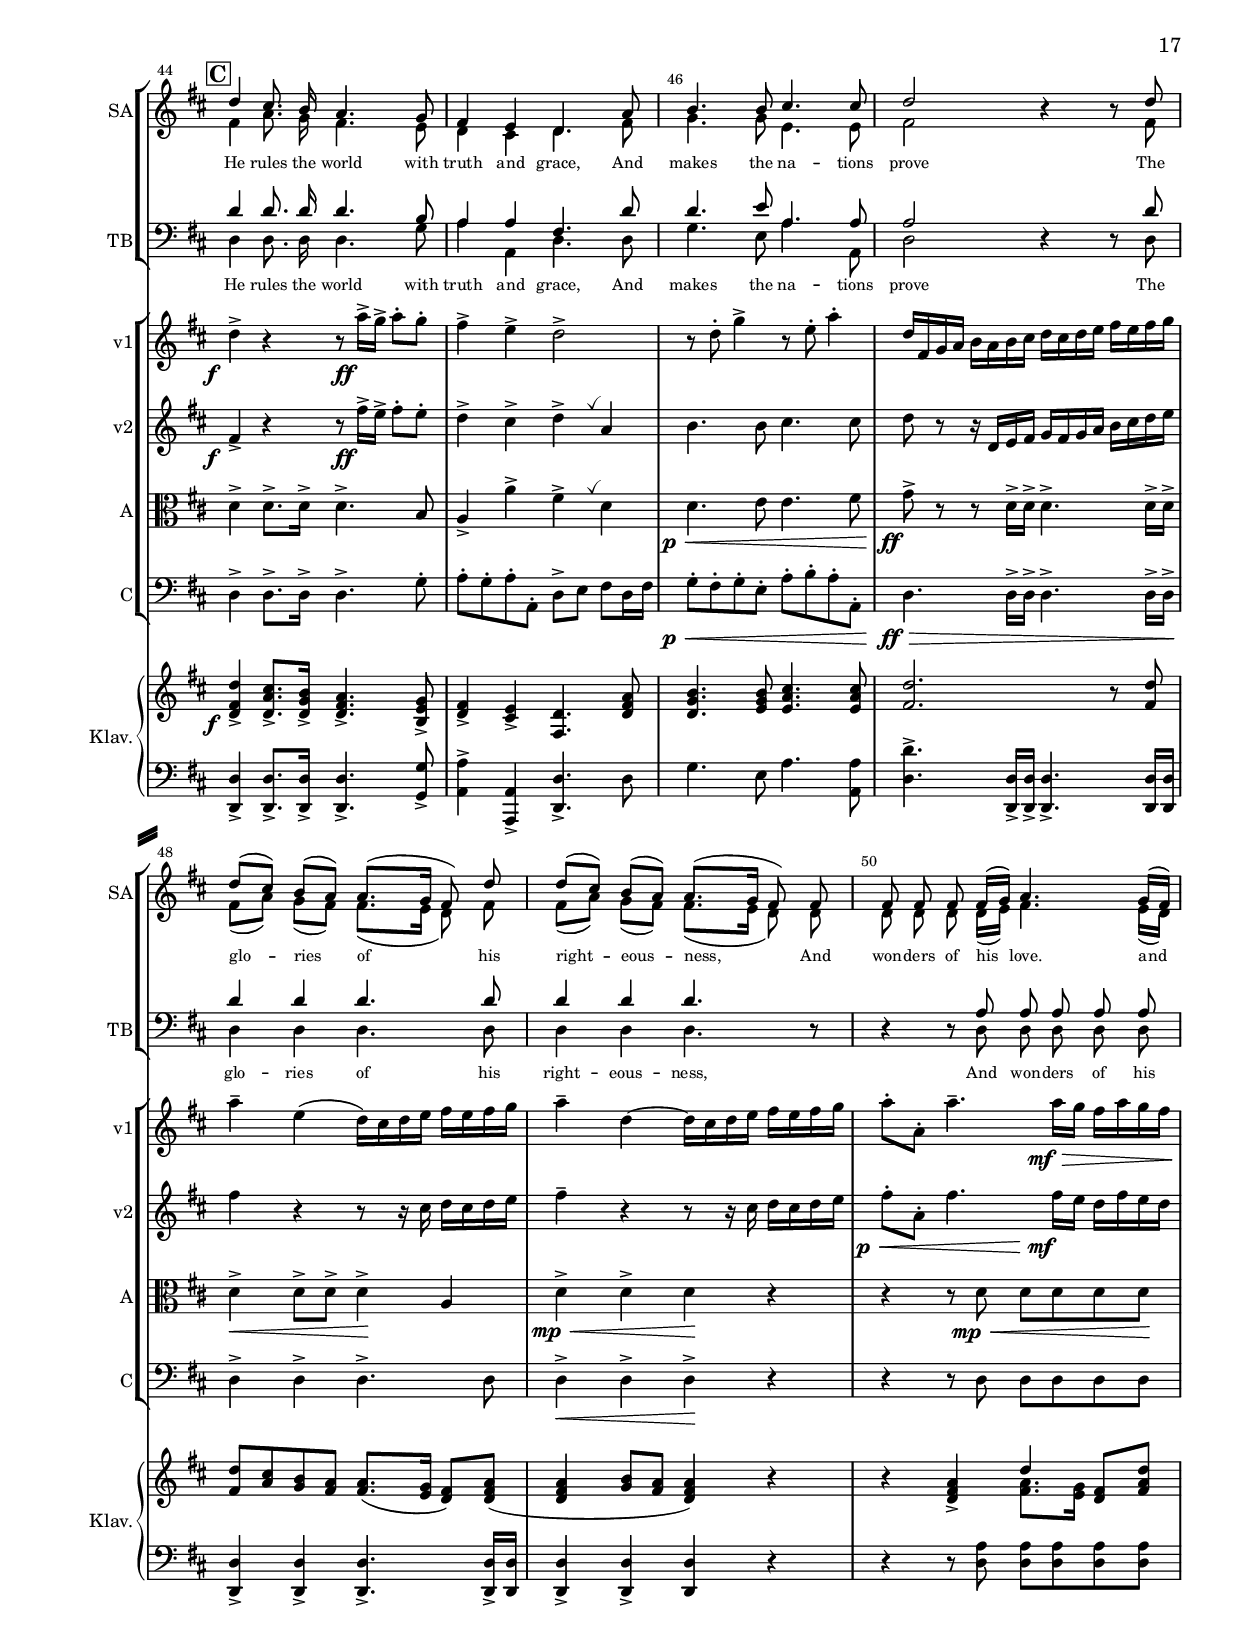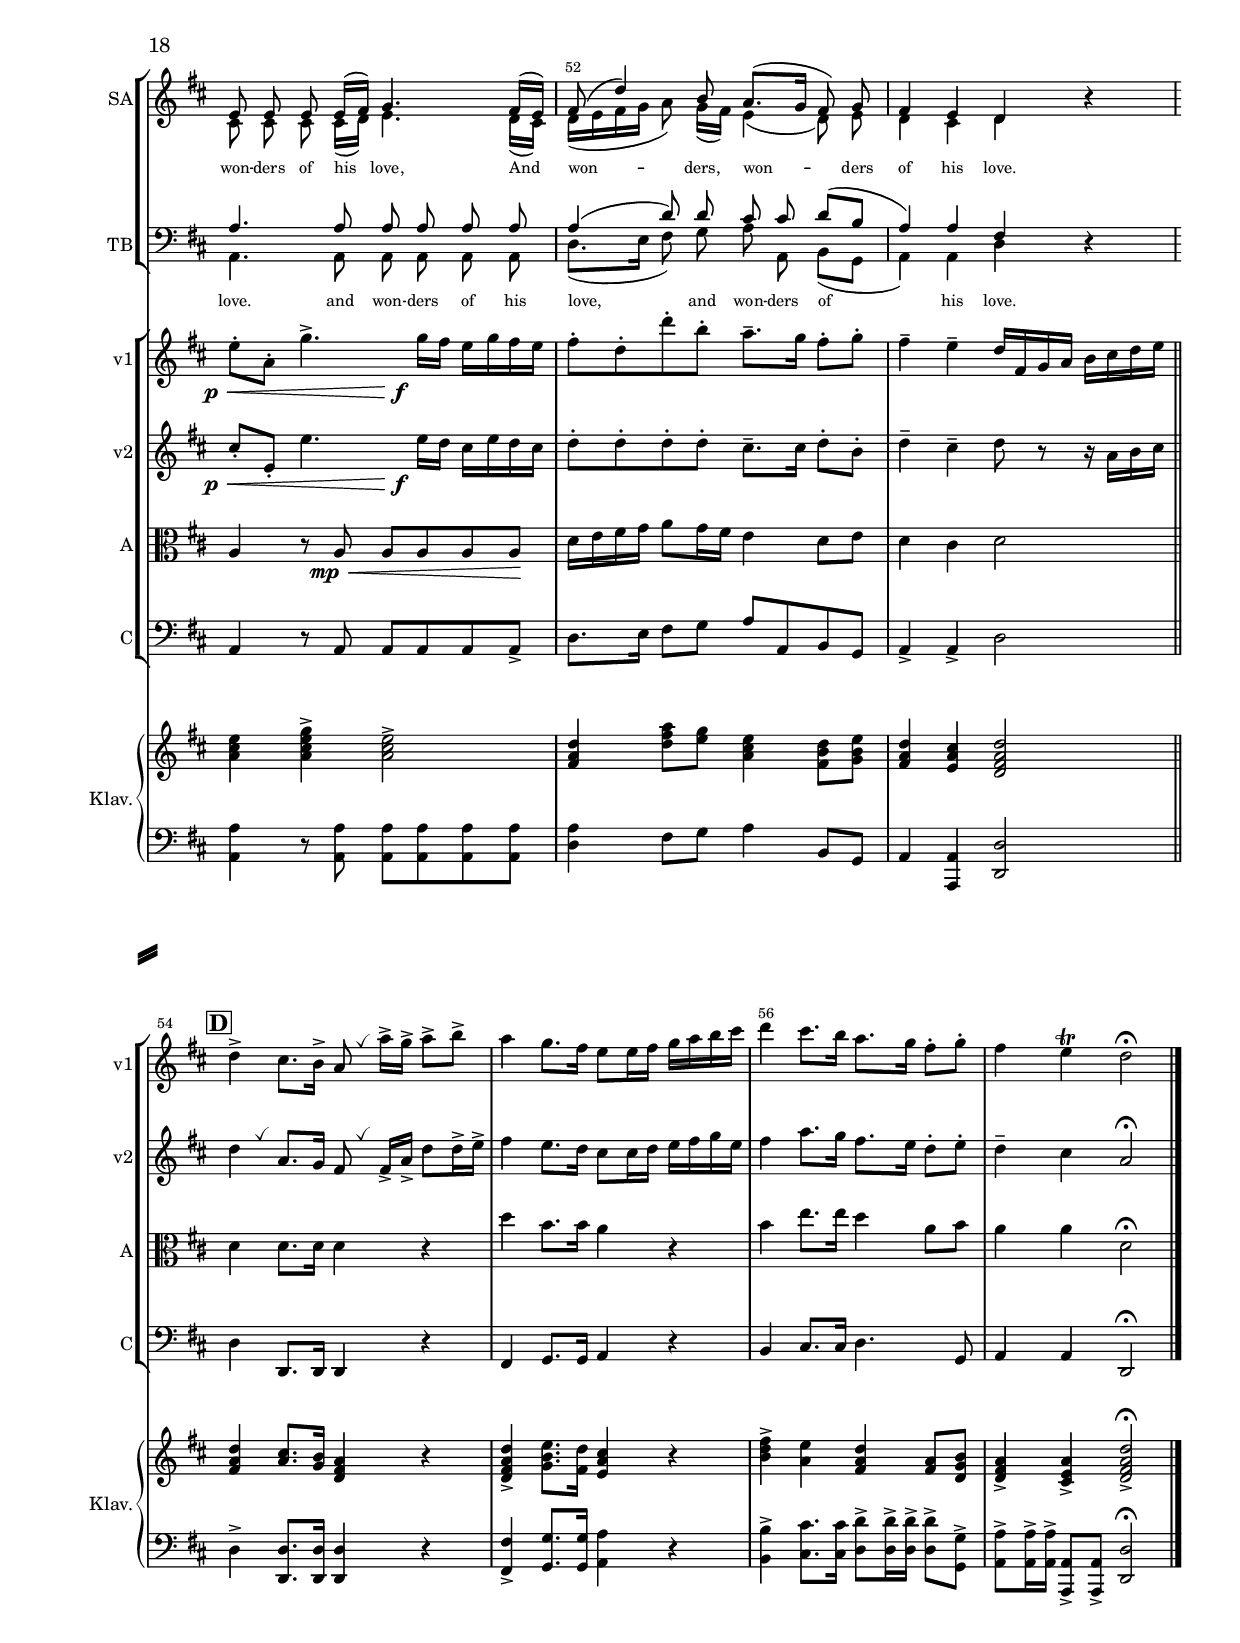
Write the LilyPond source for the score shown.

\version "2.24.2"

% закомментируйте строку ниже, чтобы получался pdf с навигацией
%#(ly:set-option 'point-and-click #f)
#(ly:set-option 'midi-extension "mid")
#(ly:set-option 'embed-source-code #t) % внедряем исходник как аттач к pdf
#(set-default-paper-size "a4")
#(set-global-staff-size 18)
\include "articulate.ly"

\header {
  title = "Joy to the world"
  %composer = "Composer"
  % Удалить строку версии LilyPond 
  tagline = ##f
}

breathes = { \once \override BreathingSign.text = \markup { \musicglyph #"scripts.tickmark" } \breathe }


abr = { \break }
%abr = \tag #'BR { \break }
abr = {}

pbr = { \pageBreak }
%pbr = {}

%make visible number of every 2-nd bar
secondbar = {
  \override Score.BarNumber.break-visibility = #end-of-line-invisible
  \override Score.BarNumber.X-offset = #1
  \override Score.BarNumber.self-alignment-X = #LEFT
  \set Score.barNumberVisibility = #(every-nth-bar-number-visible 2)
}

% compress multi-measure rests
multirests = { \override MultiMeasureRest.expand-limit = #1 \set Score.skipBars = ##t }

% move dynamics a bit left (to be not up/under the note, but before)
placeDynamicsLeft = { \override DynamicText.X-offset = #-2.5 }

% mark with numbers in squares
squaremarks = {  \set Score.rehearsalMarkFormatter = #format-mark-box-letters }


global = {
  \numericTimeSignature
  \secondbar
  \multirests
  \placeDynamicsLeft
  \squaremarks
  
 \key d \major  
  \time 4/4
}

scoreASopranoVoiceI = \relative c'' {
  \global
  \dynamicUp
  \autoBeamOff
  \override Score.BarNumber.break-visibility = #end-of-line-invisible
  \set Score.barNumberVisibility = #(every-nth-bar-number-visible 2)
  R1*4
  %\mark \default
  d4 cis8. b16 a4. g8 |
  fis4 e d4. a'8 |
  
  %page 2
  b4. b8 cis4. cis8 |
  d2 r4 r8 d |
  d[( cis]) b[( a]) a8.[( g16 fis8]) d'8 |
  
  d8[( cis]) b[( a]) a8.[( g16] fis8) fis |
  8 8 8 16[( g]) a4. g16[( fis]) |
  
  % page 3
  e8 8 8 16[( fis]) g4. fis16[( e]) |
  fis8( d'4) b8 a8.[( g16] fis8) g |
  
  fis4 e d r | 
  R1*3 \break
  
  %page 4
  \mark \default
  a'4 a8. d16 cis4. e8 |
  a,8( d4) cis8 d4 r4 |
  
  R1*2
  
  %page 5
  r2 r4 r8 d |
  d[( cis]) b[( a]) a8.[( g16] fis8) fis16[( g]) |
  
  a4. g16[( fis]) e8 e e e16[( fis]) |
  g4. fis16[( e]) d8 d d d |
  
  %page 6
  d'4 4 d 8 cis16[( b]) a8 g |
  fis4 e d2 |
  R1*4 \break
  \mark \default
  R1*2 \noBreak
  
  %page 7
  e'4 dis8. cis16 b4. a8 \noBreak | 
  g4 fis e r | \break
  
  R1 |
  r2 r4 r8 e' |
  
  %page 8
  e8 d cis b ais8. gis16 fis8 e' |
  e d cis b ais r b4 |
  
  r4 e d4. cis16[( b]) |
  ais4. b8 b4 r |
  R1*2 \break
  
  %page 9
  \mark \default
  d4 cis8. b16 a4. g8 |
  fis4 e d4. a'8 |
  b4. 8 cis4. 8 |
  
  %page 10
  d2 r4 r8 d8 |
  d[( cis]) b[( a]) a8.[( g16] fis8) d' |
  d[( cis]) b[( a]) a8.[( g16] fis8) fis |
  
  fis8 8 8 16[( g]) a4. g16[( fis]) |
  e8 8 8 16[( fis]) g4. fis16[( e]) |
  
  %page 11
  fis8( d'4) b8 a8.[( g16] fis8) g |
  fis4 e d r |
  \mark \default
  
  R1*4 \bar "|."
}

scoreAVerseSopranoVoiceI = \lyricmode {
  Joy to the world! The Lord is come: Let
  
  earth re -- ceive her King; Let ev -- 'ry heart pre --
  pare him room, And heav'n and na -- ture sing. and
  
  heav'n and na -- ture sing, And heav'n, and heav'n and
  na -- ture sing.
  Joy to the earth! the Sa -- viour reigns:
  
  Rocks, hills and plains Re --
  peat the sound -- ing joy, re -- peat the sound -- ing joy, Re --
  
  peat the sound -- ing joy, the sound -- ing joy.
  
  No more let sins and sor -- rows grow.
  He
  comes to make his bless -- ings flow Far as the curese is found. Far,
  far as the curse is found.
  
  He rules the world with truth and grace, And makes the na -- tions prove
  The glo -- ries of his right -- eous -- ness, And
  
  won -- ders of his love. and won -- ders of his love, And
  won -- ders, won -- ders of his love.
}

scoreAAltoVoice = \relative c' {
  \global
  \dynamicUp
  \autoBeamOff
    \tempo 4=92

 R1*4
 fis4 a8. g16 fis4. e8 |
 d4 cis d4. fis8 |
 
 %page 2
 g4. g8 e4. e8 |
 fis2 r4 r8 fis |
 fis[( a]) g[( fis]) fis8.[( e16] d8) fis |
 
 fis[( a]) g[( fis]) fis8.[( e16] d8) d |
 8 8 8 16[( e]) fis4. e16[( d]) |
 
 %page 3
 cis8 8 8 16[( d]) e4. d16[( cis]) |
 d[( e fis g] a8) g16[( fis]) e4( d8) e |
 
 d4 cis d r4 |
 R1*3
 
 %page 4
 fis4 a8. gis16 a4. b8 |
 a4 g fis r |
 
 R1 *3 |
 r2 r4 r8 d |
 d4. e16[( d]) cis8 cis cis cis16[( d]) e4. d16[( cis]) b8 b b d |
 
 %page 6
 d8.([ e16] fis8) g a4( d,8) e |
 d4 cis d2 |
 
 R1*4
 a'4 gis8. fis16 e4. d8 \noBreak |
 
 %page 7
 cis4 b a8 a'4 g16[( fis]) | 
 g[( a fis g] a[ b g a] b[ a g fis] e8) fis | 
 e4 dis e r8 e | \break
 
 fis4. 8 gis4. 8 |
 ais4 r r2 |
 
 %page 8
 r2 r4 r8 fis16[( gis]) |
 ais8 b fis fis fis r e4 |
 
 r4 fis fis g |
 fis cis d r |
 R1*2 |
 
 %page 9
 fis4 a8. g16 fis4. e8 |
 d4 cis d4. fis8 |
 g4. 8 e4. 8 |
 
 %page 10
 fis2 r4 r8 fis8 |
 fis[( a]) g[( fis]) fis8.[( e16] d8) fis |
 fis[( a]) g[( fis]) fis8.[( e16] d8) d |
 
 d8 8 8 16[( e]) fis4. e16[( d]) |
 cis8 8 8 16[( d]) e4. d16[( cis]) |
 
 %page 11
 d16[( e fis g] a8) g16[( fis]) e4( d8) e |
 d4 cis d r |
 R1*4
 
 
}

scoreAVerseAltoVoice = \lyricmode {
   Joy to the world! The Lord is come: Let
  
  earth re -- ceive her King; Let ev -- 'ry heart pre --
  pare him room, And heav'n and na -- ture sing. and
  
  heav'n and na -- ture sing, And heav'n, and heav'n and
  na -- ture sing.
  Joy to the earth! the Sa -- viour reigns:
  
Re --
  peat the sound -- ing joy, re -- peat the sound -- ing joy, Re --
  
  peat, re -- peat the sound -- ing joy.
  
  No more let sins and sor -- rows grow, sor -- rows grow,
  and sor -- rows grow, Nor thorns in -- fest the ground;
  Far as the curse is found, Far,
  far as the curse is found.
  
  He rules the world with truth and grace, And makes the na -- tions prove
  The glo -- ries of his right -- eous -- ness, And
  
  won -- ders of his love. and won -- ders of his love, And
  won -- ders, won -- ders of his love.
}

% small - is to be combined with soprano into single line
scoreAVerseAltoVoiceSmall = \lyricmode {
  _ _ _ _ _ _ _ _ _ _ _ _ _ _ % Joy to the world! The Lord is come: Let earth re -- ceive her King;
  
  _ _ _ _ _ _ _ _ % Let ev -- 'ry heart pre -- pare him room, 
  _ _ _ _ _ _ % And heav'n and na -- ture sing.
  _ _ _ _ _ _ % and heav'n and na -- ture sing,
  _ _ _ _ _ _ _ _ % And heav'n, and heav'n and na -- ture sing.
  
  
  _ _ _ _ _ % Joy to the earth! the 
  Sa -- viour reigns:
  
_ _ _ _ _ _ % Re -- peat the sound -- ing joy, 
_ _ _ _ _ _ _ _ %re -- peat the sound -- ing joy, Re -- peat, 
  
  re -- peat 
  _ _ _ _ %the sound -- ing joy.
  
  
  No more let sins and sor -- rows grow, sor -- rows grow,
  and sor -- rows grow, Nor thorns in -- fest the ground;
  
  _ _ _ _ _ _ _ %Far as the curse is found, Far,
  far as the 
  _ _ _ %curse is found.
  
  _ _ _ _ _ _ _ _ %He rules the world with truth and grace,
  _ _ _ _ _ _ %And makes the na -- tions prove
  _ _ _ _ _ _ _ _ %The glo -- ries of his right -- eous -- ness,
  _ _ _ _ _ _ % And won -- ders of his love.
  _ _ _ _ _ _ % and won -- ders of his love,
  _ _ _ _ _ _ _ _ % And won -- ders, won -- ders of his love.
}

scoreATenorVoice = \relative c' {
  \global
  \dynamicUp
  \autoBeamOff
    R1*4 |
    d4 d8. d16 d4. b8 |
    a4 a fis4. d'8 |
    
    %page 2
    d4. e8 a,4. a8 |
    a2 r4 r8 d8 |
    4 4 4. 8 |
    
    4 4 4. r8 |
    r4 r8 a8 8 8 8 8 |
    
    %page 3
    a4. 8 8 8 8 8 |
    4( d8) 8 cis cis d[( b] |
    a4) a fis r R1*3 |
    
    %page 4
      \mark \default

    d'4 cis8. b16 a4. g8 |
    fis4 e d4. a'8 |
    
    b4. 8 cis4. 8 |
    \clef "treble_8" d2 r4 r8 d8 |
    
    %page 5
    d8[( cis]) b[( a]) a8.[( g16] fis8) r8 |
    R1*2 |
    
    r2 r4 r8 a16[( g]) |
    
    %page 6
    a8[( d]) d4 e8( a,4) b8 |
    a4 a fis2 |
    R1*9
    r4 e'4->~ 8 d cis b |
    
    %page 8
    ais8 b e d cis b ais8. gis16 |
    fis8 fis' e d cis r b4 |
    
    r4 cis b b |
    fis fis fis r |
    R1*2 |
    
    %pager 9
    \clef "bass"
    d'4 8. 16 4. b8 |
    a4 a fis4. d'8 |
    4. e8 a,4. 8 |
    
    %page 10
    a2 r4 r8 d8 |
    4 4 4. 8 |
    4 4 4. r8 |
    r4 r8 a8 8 8 8 8 |
    4. 8 8 8 8 8 |
    
    %page 11
    a4( d8) d cis cis d[( b] |
    a4) a fis r |
    R1*4
}

scoreAVerseTenorVoice = \lyricmode {
  Joy to the world! The Lord is come: Let
  
  earth re -- ceive her King; Let ev -- 'ry heart pre --
  pare him room, And heav'n and na -- ture sing. and
  
  heav'n and na -- ture sing, and heav'n, and 
  na -- ture sing.
  
  
  Joy to the earth! the Sa -- viour reigns:
  Let men their songs em -- ploy;
  While fields and floods
  Re -- peat, re -- peat the sound -- ing joy.
  
  thorns in -- fest the ground,
  He comes to make his bless -- ings flow, his bless -- ings flow.
  Far, far as the curse is found.
  
  
  
  He rules the world with truth and grace, And makes the na -- tions prove
  The glo -- ries of his right -- eous -- ness, And
  
  won -- ders of his love. and won -- ders of his love, and
  won -- ders of his love.
  
}

scoreABassVoice = \relative c {
  \global
  \dynamicUp
  \autoBeamOff
    R1*4 |
    d4 d8. d16 d4. g8 |
    a4 a, d4. d8 |
    
    % page 2
    g4. e8 a4. a,8 |
    d2 r4 r8 d8 |
    4 4 4. 8 |
    4 4 4. r8 |
    r4 r8 d8 8 8 8 8 |
    
    %page 3
    a4. 8 8 8 8 8 |
    d8.[( e16] fis8) g a a, b[( g] |
    
    a4) a d r |
    R1*3
    
    %page 4
    d'4 cis8. b16 a4. g8 |
    fis4. e8 d4. fis8 |
    
    g4. 8 a4. 8 |
    d,2 r |
    
    %page 5
    R1 |
    r2 r4 r8 fis |
    
    8 8 8 16[( g]) a4. g16[( fis]) |
    e8 8 8 16[( fis]) g4. fis16[( e]) |
    
    % page 6
    fis8( d'4) b8 a8.[( g16] fis8) g |
    a4 a, d2 |
    R1*4 |
    
    r2 a'4 gis8. fis16 |
    
    %page 7
    e4. d8 cis4 dis |
    e8 e fis e16[( fis]) g8([ e16 fis] g8) a |
    b4 b, e r |
    
    R1 |
    r2 ais8 b e, g |
    
    %page 8
    fis1~ |
    2~ 8 r g4 |
    
    r4 ais, b e |
    fis fis, b r |
    R1*2
    
    %page 9
    d4 8. 16 4. g8 |
    a4 a, d4. 8 |
    g4. e8 a4. a,8 |
    
    %page 10
    d2 r4 r8 d8 |
    4 4 4. 8 |
    4 4 4. r8 |
    
    r4 r8 d8 8 8 8 8 |
    a4. 8 8 8 8 8 |
    
    %page 11
    d8.([ e16] fis8) g a a, b[( g] |
    a4) a d r |
    R1*4
}

scoreAVerseBassVoice = \lyricmode {
  Joy to the world! The Lord is come: Let
  
  earth re -- ceive her King; Let ev -- 'ry heart pre --
  pare him room, And heav'n and na -- ture sing. and
  
  heav'n and na -- ture sing, and heav'n, and 
  na -- ture sing.
  
  
  Joy to the earth! the Sa -- viour reigns:
   Let men their songs em -- ploy;
   
Re --
  peat the sound -- ing joy, re -- peat the sound -- ing joy, Re --
  
  peat, re -- peat the sound -- ing joy.
  
  No more let sins and sor -- rows grow, let sins and sor -- rows, sor -- rows grow,
  thorns in -- fest the ground;
  Far,
  far as the curse is found.
  
 
 
 He rules the world with truth and grace, And makes the na -- tions prove
  The glo -- ries of his right -- eous -- ness, And
  
  won -- ders of his love. and won -- ders of his love, and
   won -- ders of his love.
}

% small - is to be combined with tenor into single line
scoreAVerseBassVoiceSmall = \lyricmode {
  
  _ _ _ _ _ _ _ _ % Joy to the world! The Lord is come:
  _ _ _ _ _ _ % Let earth re -- ceive her King; 
  _ _ _ _ _ _ _ _ % Let ev -- 'ry heart pre -- pare him room,
  _ _ _ _ _ _ % And heav'n and na -- ture sing. 
  _ _ _ _ _ _ % And heav'n and na -- ture sing, 
  _ _ _ _ _ _ % and heav'n, and na -- ture sing.
  
  
  _ _ _ _ % Joy to the earth! 
  the Sa -- viour reigns:
  _ _ _ _ _ _ % Let men their songs em -- ploy;
   
  Re -- peat the sound -- ing joy, 
  re -- peat the sound -- ing joy, 
  Re -- peat, re -- peat 
  _ _ _ _ % the sound -- ing joy.
  
  No more let sins and sor -- rows grow, 
  let sins and sor -- rows, sor -- rows grow,
  thorns in -- fest the ground;
  _ _ _ _ _ _ _ % Far, far as the curse is found.
  
 _ _ _ _ _ _ _ _ % He rules the world with truth and grace, 
 _ _ _ _ _ _ % And makes the na -- tions prove
 _ _ _ _ _ _ _ _ % The glo -- ries of his right -- eous -- ness, 
 _ _ _ _ _ _ % And won -- ders of his love. 
 _ _ _ _ _ _ % And won -- ders of his love, 
 _ _ _ _ _ _ % and won -- ders of his love.
}

verseir = \relative c'' {
    <d a fis>2-> r4 r8 <b e g>8 |
  <a d fis>4 <a cis e> <fis a d> <d a'>\p |
  <d b'>4. <e g b>8 <e a cis>4. 8 |
  
  
  <d fis a d>1->\ff |
  <d fis a>4->\f << { <g b>8[( <fis a>]) } \\ d4-> >> <d fis a>4-> <fis d a> |
  <d fis a>4\mp << { <g b>8[( <fis a>]) } \\ d4 >> <d fis a>4 r |
  
  r2 \mp <d fis a>4->\< 4-> | 
  <cis e a>4\! r q4\mp\< 4 |
  <d fis a>4\! r <e a cis>8->\f r <fis b d>8 r  |
  <fis a d>4-> <e a cis>-> <fis a d>2 \section |
}

scoreARight = \relative c'' {
  \global
  \tempo 4=92
  <d fis a d>4\ff-> <d a' cis>8.-> <d g b>16-> <d fis a>4.-> <b e g>8  | |
  <a d fis>8 r <a cis e> r <fis a d>4-> <a d a'>-> |
  <b g d>8 r <b g e> r <a e cis> r <fis d> r |
  
  <a e>2-> <d a fis d>->  \section |
  %\mark \default
  % verse 1
  \verseir
  
  
  % after verse 1
  R1 |
  << { a4\arpeggio\p g } \\ { d4.\arpeggio cis8 } >> <d a'>2\arpeggio
  << <d b'>2 \\ { fis4 gis } >> <a e cis>4\arpeggio r4 |
  
  %page 4
   % verse 2
     \mark \default

   \section <fis a>4->\f <e a>8. <d gis>16 <e a>4. <e b'>8 |
   
   << { a4 a } \\ { e8 d4 cis8 } >> <d fis>4. a8 |
   b4.\< 8 cis4. 8\! |
   d4. 16 16 2~
   
   %page 5
   d2 r4 r8 d'8\p |
   d8 cis b a <a fis d>\p-. r8 <d a fis>-. <fis, d>16 g |
   <a d,>4.\mf-> <g e>16-> <fis d>-> <e cis>4. <e cis>16-> <fis d>-> |
   
   
   %25
   <g e>4.-> <fis d>16-> <e cis>-> <d b>4.-> <d d'>8\ff -> |
   q4 4 <e a> <d a'> |
   <fis d a>-> <e cis a>-> <d a fis>2-> \section |
   <a' e a,>4-"non legato"\< <gis d b> <a e cis>\! r4 |
   
   %29
   <e a e'>4\> << { <b' d>8. <a cis>16 } \\ fis4 >> <e gis b>4\! r4 |
   <a cis fis a>4\f\< <b e gis>8. <b d fis>16 <a cis e>8. <b d>16 <a cis>8 <fis b d> |
   <e a cis>4 <e gis b>\! <cis e a>4 r4 \section
      
     \mark \default
   R1
   
   %33
   R1 <g' b e>8\p r <dis a'> r <e b'>4 r |
   <g e b>4 <fis dis b>\p <e b g>4\arpeggio -"legato" r4 |
   <fis cis>4 r <gis d> r4 |
  
   %37
   <ais cis,>4-- r4 r2 |
   r2 <ais fis cis>4( <fis cis ais>8) fis16-> gis-> |
   << { ais8->( b cis b <ais fis cis>8)-- } \\ { <fis cis>4 s4 s8 } >> r8 <b e, b>4--\f |
   r4 <fis cis>\f <d b> <g e b> |
   
   %41
 <fis cis>2\> <fis d b>4 \breathes <b fis b,>4(\mp  |
 <b g>4) <cis g e> <ais fis cis> <b fis b,>8 r |
 <b fis>4\> <ais fis cis> <b fis d>\! r4 | \section

  %page 9
  % 4 verse
  \mark \default 
  <d fis, d>4->\f  <cis a d,>8.-> <b g d>16-> <a fis d>4.-> <g e b>8->
  
  
  %45
  <fis d>4-> <e cis>-> <d fis,>4. <d fis a>8 |
  <d g b>4. <e g b>8 <e a cis>4. 8 |
  <fis d'>2. r8 q8 |
  
  %48
  <d' fis,>8 <cis a> <b g> <a fis> q8.( <g e>16 <fis d>8) <a fis d>( |
  q4 <b g>8 <a fis> <a fis d>4) r4 |
  r4 q4-> << d4 \\ { <a fis>8. <g e>16 } >> <fis d>8 <fis a d> |
  
  %51
  <a cis e>4 <a cis e g>-> <a cis e>2-> |
  <fis a d>4 <d' fis a>8 <e g> <a, cis e>4 <fis b d>8 <g b e> |
  <fis a d>4 <e a cis> <d fis a d>2 \section |
  
  % after verse 4
    \mark \default

  %54
  <fis a d>4 <a cis>8. <g b>16 <d fis a>4 r |
  <d fis a d>4-> <g b e>8. <fis d'>16 <e a cis> 4 r4 |
  <b' d fis>4-> <a e'> <fis a d> <fis a>8 <d g b> |
  <d fis a>4-> <cis e a>-> <d fis a d>2->\fermata \fine
  
  
}

va = \relative c''' {
  \global
  \tempo 4=92
  d4->\ff-\markup\italic"(marcato)" cis8.->( b16-- a4.) g8-. |
  fis4-> e-> d-> a'->\mf( |
  a8-.)\< g16 fis e8.^\markup\italic"marcato" d16 cis b a8 d8-. e-.\! |
  
  d8\prall cis4 d8-> d16-> d,\p\< e fis g a b cis \section |
  %\mark \default
  % verse 1
  d4\f-> r r8 a'16->\ff g-> a8-. g-. |
  fis4-> e-> d2-> |
  
  r8 b8-. g'4-> r8 cis,8-. a'4-. |
  d,16\p\< fis, g a b a b cis d cis d e fis e fis g |
  a4--\ff b8-- a a16\> b a g fis e fis g\!| \abr
  
  a4--\mf b8-- a a16\> b a g fis e fis g |
  a8-.\p-\markup\italic"secco"\< a,-. a'4.-> a16\mf\> g fis a g fis |
  e8-.\p\< a,-. g'4.-> g16\f fis e g fis e | \abr
  
  fis8\! d8 d'8-.\f b-. a8. g16 fis8-. g-. |
  fis4-> e-> d16-> fis,\< g a b cis d e \section |
  % after verse 1
  fis4--^\markup\italic"secco"( e8.-.) d16(\f cis8) a-. e'4--~\< | \abr
  
  e8\! d8 g-. g8-. g--( fis16 e fis8-.) e-. |
  d4\startTrillSpan d8-.\stopTrillSpan cis-. cis8-- e16( d\> cis b a g |
  \mark \default
  % verse 2
  \section fis4->)\mp a8.^\markup\italic"dolce" d16-> cis8-.\> a-.\! e'4--(\< | \abr
  
  e8)\< d8 g g8 fis16 g fis e d e d cis |
  b8\cresc g'16 fis e d cis b a8 e'16 d cis b a g |
  fis-> fis g a b a b cis d cis d e fis e fis g |  \abr
  
  a\f\> d, e fis g4~ 16 16( fis e) d cis d e |
  d4\p d~-- d16 cis d\> e fis e fis g |
  a4.--\p g16( fis e8--) 8 8 e16( fis | \abr
  
  g4.) fis16 e d4.-> d8 |
  d'8\f\< d,16 cis d4~8->\! cis16 b a8-. g-. |
  fis4-> e-> d16-> a b cis d16 e fis g \section| 
  
  % page 6
  a4 gis8. d'16 cis8 a16 gis a b cis d | 
  e4 d8. cis16 b8 b16 cis d e fis gis |
  a4 gis8. fis16 e8. d16 cis8-. d-. | 
  
  cis4 b a r4 | \section
  \mark \default
  R1 |
   
   
   R1 | 
   e'4\mf\< dis8. cis16 b4. a8-.  |
   g4--\! fis\> e\! r4 | \abr
   
  R1 |
   r2 r4 r8 e'8\f\<(
   
   e8-- d cis b\! ais8.-- gis16\>) fis8\! \breathes e'(  |
   e8--\< d cis b ais--\!) r b4\f-- | \abr
  
  % page 8
  r4 e\f d4.-- cis16-> b-> |
   ais4.-- b8--\> b4\! \breathes  fis'4~\<  |
   %after 3 verse
   fis8 e16-> d-> cis8.-- b16-> ais16-> gis16-> fis8 b e |
   d4--\! cis\trill b r  | \section
   
  % 4 verse
    \mark \default

  d4\f-> r r8 a'16->\ff g-> a8-. g-. |
  fis4-> e-> d2-> |
  
  r8 d8-. g4-> r8 e8-. a4-. |
  d,16 fis, g a b a b cis d cis d e fis e fis g |
  a4-- e4( d16) cis d e fis e fis g  | \abr
  
  a4-- d,4~16 cis d e fis e fis g |
  a8-. a,-.  a'4.-- a16\mf\> g fis a g fis |
  e8-.\p\< a,-. g'4.-> g16\f fis e g fis e | \abr
  
  fis8-. d8-. d'8-. b-. a8.-- g16 fis8-. g-. |
  fis4-- e-- d16 fis, g a b cis d e | \section
  % after verse 4
    \mark \default

  d4-> cis8. b16-> a8 \breathes a'16-> g-> a8-> b-> |
  
  
  a4 g8. fis16 e8 e16 fis g a b cis |
  d4 cis8. b16 a8. g16 fis8-. g-. |
  
  <fis>4  <e>\trill d2\fermata
 \bar "|."
  
}

vb = \relative c'' {
  \global
  \tempo 4=92
  fis4->\ff a8.->( g16-- fis4.) d8-. |
  d4-> cis-> d-> a\mf |
  b4.\< g8 a4-> fis8-. b-. |
  
  a2\f fis16-> d\p\< cis d e cis d e  \section |
  %\mark \default
  % verse 1
  fis4->\f r r8 fis'16->\ff e-> fis8-. e-. |
  d4-> cis-> d4-> \breathes a4 |
  
  b4. b8 cis4. cis8  |
  d16\p\< d, e fis g fis g a b a b cis d cis d e |
  fis4--\f g8-- fis fis16\> g fis e d cis d e\! |
  
  fis4-- g8-- fis fis16\> g fis e d cis d e |
  fis8-.\p\< a,-. fis'4. fis16\mf e d fis e d |
  cis8-.\p\< e,-. e'4. e16\f d cis e d cis |
  
    <d>8 d d d cis8. cis16 d8 b |
  a4-> a-> fis16-> d\< e fis g a b cis  \section|
  % after verse 1
  d4--\f a8. gis16 a4 a |
  
  a\< g a2\! |
  fis4 gis a8-- cis16 \> b a g fis e |
  \mark \default
  % verse 2
  \section d4->\mp e8. gis16-> a4.-> b8 |
  
  a4 a a r |
  r1 |
  fis16->\< d e fis g fis g a b a b cis d cis d e\! |
  
  fis4~ 16 e d cis d4 d16 a b cis |
  d8\> cis\! b\> a\! a8.\> g16 fis8\! r |
  d'4.\p d8 cis8 8 8 cis16 d |
  
  e4. d16 cis b4.-> d,8 |
  d8.\f\< e16 fis8 g <a >4\! d,8 e |
  d4-> cis-> d8-> r8 r4 \section |
  
  %page 6
  a'4\< gis8. 16 a4\! r |
  a4\> b8. a16 gis4\! r |
  cis4 e8. d16 cis8. b16 a8-. b-. |
  
  a4 gis a8-. a,-.\sp cis-. e-. \section|
  \mark \default
  a4->\f gis8. fis16 e4. -.\<d8 |
   
   %page 7
   cis4-- b--  a8-.\! a'4_\markup{\dynamic p sub} g16 fis |
    g16\p\< a fis g a b g a\! b--\> a g fis\! e8-. fis-. |
   e4-- dis\>  e4.\! e8-.\< |
   
  fis4. 8-. gis4. 8-. |
  ais4\! r r2 |
   
   %page 8
   r2 r4 r8 fis16->\f\< gis-> |
   ais8-- b fis fis fis--\! r e4--\f |
  
  % page 8
  r4 fis4\f_\markup\italic"non legato"  fis-- g |
   fis4-- fis\> fis\! \breathes  b\<  |
   %after 3 verse
   b4  e,8 g fis fis b b 
   b4--\! ais fis r | \section
   
  % 4 verse
     \mark \default

   fis4->\f r r8 fis'16->\ff e-> fis8-. e-. |
  d4-> cis-> d4-> \breathes a4 |
  
  b4. b8 cis4. cis8  |
  d8 r r16 d, e fis g fis g a b cis d e |
  fis4 r r8 r16 cis d cis d e |
  
  fis4-- r r8 r16 cis d cis d e |
  fis8-.\p\< a,-. fis'4. fis16\mf e d fis e d |
  cis8-.\p\< e,-. e'4. e16\f d cis e d cis |
  
    d8-. d-. d-. d-. cis8.-- cis16 d8-. b-. |
  d4-- cis-- d8 r8 r16 a b cis | \section
  % after verse 4
    \mark \default

  d4 \breathes a8. g16 fis8 \breathes fis16-> a-> d8 d16-> e-> |
  
  fis4 e8. d16 cis8 cis16 d e fis g e |
  fis4 a8. g16 fis8. e16 d8-. e-. |
  d4-- cis a2\fermata 
  \bar "|."
}

verseil = \relative c {<d d,>4-> 8. 16 4. <g g,>8 |
  <a a,>8 r <a, a,> r <d d,>4 <fis fis,>4 |
  <g g,>8 r r <e e,> <a a,> r r <a, a,> |
  
  <d d,>4.-> 16-> 16-> 4.-> 16-> 16-> |
  4-> 8-> 8-> 4.-> 8-> |
  4-> 4-> 4 r4 |
  
  r4 r8 <d d'>8 8 8 8 8 |
  <a a'>4-> r8 q8 8 8 8 8 |  
  d4 r4 <a a'>8 r <b b'> <g g'> |
  <a a'>4 4 <d d,>2-> \section |
}
  
scoreALeft = \relative c {
  \global
  <d d,>4-> q8.-> 16-> q4.-> <g g,>8 |
  <a a,>8 r a r d,4-> fis-> |
  g8 r g r a r b r |
  
  <a a,>4-> <a, a,> <d d,>4.-> 16-> 16->  \section |
  % verse 1
  \verseil
  % after verse 1
  R1 |
  fis4\arpeggio e d4.\arpeggio cis8 |
  b2 a4\arpeggio r4 |
  
  % verse 2
  \section d'4 cis8. b16 <a cis>4. g8 |
  
  fis4 e d4. <fis fis,>8-. | \abr
  
  <g g,>4.-- 8 <a a,>4. 8 | 
  <d, d,>4. 16 16 2~ | \abr
  
  % page 5
  2 r4 r8 d'16 cis |
  b8 a g r a-. r d,-. r |
  fis4. fis16-> g-> a4. g16-> fis-> |
  
  %25
  e4.-> e16-> fis-> g4.-> fis,16\ff-> e-> |
  fis8-> d'4-> b8-> a8.-> g16 fis8-> g-> |
  a4-> a,-> <d d'>2-> \section |
  <cis cis'>4 <b b'> <a a'> 4 r4 |
  
  %29
  <cis cis'>4 <d d'> <e e'> r4 |
  fis'4 gis a4. d,8-. |
  e4 e, a r4  \section |
  \mark 2 R1 |
  
  %33
  R1
  e'8-. r fis-. r g4 r4 |
  <b, b'>4-- <b b,>-- <e e,>8( <d d,> <cis cis,> <b b,> |
  <ais ais,> <fis fis,> <gis gis,> <ais ais,> <b b,>4--) <eis, eis,>4-- |
  
  %37
 <fis fis,>4-- r r2 |
 <fis fis'>1--\f~ |
 2~8 r8 <g g'>4-- |
 r4 <ais ais,> <b b,> <e e,> |
 
 %41
 <fis fis,>4--\> <fis, fis,>\! <b b,>8 r8 d r  |
 e r g r fis r d r |
 fis r fis r <b b,>4 r | \section
 
  
   
  %page 9
  % 4 verse
  \mark 3 
  <d, d,>4-> 8.-> 16-> 4.-> <g g,>8-> |
  
  %45
  <a a,>4-> <a, a,>-> <d d,>4.-> d8 |
  g4. e8 a4. <a a,>8 |
  <d d,>4.-> <d, d,>16-> 16-> 4.-> 16 16 |
  
  %48
  q4-> 4-> 4.-> 16-> 16 |
  4-> 4-> 4 r4 |  
  r4 r8 <d a'>8 8 8 8 8 |
  
  %51
  <a a'>4 r8 q8 8 8 8 8 |
  <d a'>4 fis8 g a4 b,8 g |
  a4 <a a,> <d d,>2 \section | 
  
  % after verse 4
%  \mark 4 
    \mark \default
    %54
    d4-> <d d,>8. 16 4 r4 |
    <fis fis,>4-> <g g,>8. 16 <a a,>4 r4 |
    <b b,>4-> <cis cis,>8. 16 <d d,>8-> 16-> 16-> 8-> <g, g,>8-> |
    <a a,>8-> 16-> 16-> <a, a,>8-> 8-> <d d,>2\fermata \fine

  %
  
 
 %ready
}

vc = \relative c'' {
  \global
  d4->\ff d r8 d16-> cis-> d8-. b-. |
  a4-> a-> fis-> d\mf |
  d\< e e8-. d-. d-. e-. |
  
  e2\f\< d \section |
  %\mark \default
  % verse 1
  d4->\! d8.-> d16-> d4.-> b8 |
  a4-> a'-> fis-> \breathes d4 |
  
  d4.\p\< e8 e4. e8 |
  fis8->\ff r r d16-> d-> d4.-> d16-> d-> |
  d4->\< d8-> d-> d4->\! a4 |
  
  d4->\mp\< d-> d\! r |
  r r8 d8\mp\< 8 8 8 8\! |
  a4 r8 a\mp\< a a a a\! |
  
   d16 e fis g a8 g16 fis e4 d8 e |
  d4 cis d2 \section|
  % after verse 1
  a'4-- e2\f cis4 |
  
  d4.\< cis8 d4 r4\! |
  d2 e4-- r |
  \mark \default
  % verse 2
  \section d4->\mp e4 e4.-> e8 |
  
  e8 d4 cis8 d4. a8 |
  b4.---\markup\italic"cresc." b8-. cis4.-- cis8-> |
  d2~4. d8-. |
  
  d8->\f cis\! b\> a\! a8.\> g16\! fis8-. r |
  r1 |
  r2 a'4\p r |
  
  b2 g4 r8 fis,16-\markup{sub \dynamic f } e-> |
  fis8 d' d8 e8-> a,4. b8 |
  a4-> a-> fis2->  \section|
  
  % page 6
  e'4 d8. d16 e4 r |
  e4 fis e r |
  a4 b8. 16 a4. fis8-. |
  e4 4 a,4 r \section|
  
    \mark \default

  R1 |
  r2 a4\p b |
  b4 b b4. c8 |
  
  b4-- b\> g\! \breathes ais8\f\<( b |
  
  %\mark \default
  cis ais b cis d cis d b |
  cis4)\! \breathes e4->~8 d8 cis b |
  
    
    %page 8
    ais8-- b e d cis b ais8.-- gis16 |
    fis8\< fis' e d cis-- r b4--\f |
    
  r4 cis4\f b-- b |
  cis4-- cis\> d\! \breathes  fis  \section|
  %after 3 verse
  g4--\> e cis\! \breathes fis8\< e  |
  fis4--\! fis d r | \section
  
  % page 8
  % 4 verse
%  \mark 3 
    \mark \default

  d4->\! d8.-> d16-> d4.-> b8 |
  a4-> a'-> fis-> \breathes d4 |
  
  d4.\p\< e8 e4. fis8 |
  g8->\ff r r d16-> d-> d4.-> d16-> d-> |
  d4->\< d8-> d-> d4->\! a4 |
  
  d4->\mp\< d-> d\! r |
  r r8 d8\mp\< 8 8 8 8\! |
  a4 r8 a\mp\< a a a a\! |
  
   d16 e fis g a8 g16 fis e4 d8 e |
  d4 cis d2 | \section
  % after verse 4
%  \mark 4 
    \mark \default

  d4 d8. 16 d4 r | \abr
  
  <d'>4 <b>8. 16 <a>4 r |
  <b > <e>8. 16 <d >4 a8 b |
  <a >4 4 <d,>2\fermata |
  
  \bar "|."
 
 %ready
}

vd = \relative c {
  \global
  d4->\ff d8.-> d16-> d4.-> g8-> |
  a-> g-> a-> a,-> d-> d16 e fis8\mf e16 fis |
  g8-. fis-. g-. e-. a-. fis-. b-. g-. |
  
  a4\f a, d2 \section |
  %\mark \default
  % verse 1
  d4-> d8.-> d16-> d4.-> g8-. |
  a-. g-. a-. a,-. d8-> e fis8 d16 fis | \abr
  
  g8-.\p\< fis-. g-. e-. a-. b-. a-. a,-. |
  d4.\>\ff d16-> d-> d4.-> d16-> d->\! |
  d4-> d-> d4.-> d8 |
  
  d4->\< d-> d->\! r4 |
  r r8 d d d d d |
  a4 r8 a8 a a a a-> |
  
  d8. e16 fis8 g a a, b g |
  a4-> a-> d2 \section |
  % after verse 1
  d'4--( cis8.-.\f) b16( a4.--) g8 |
  
  fis4-- e-- d4.-- cis8-> |
  b2-- a4-- r |
  \mark \default
  % verse 2
  \section d'4 cis8. b16 a4. g8 |
  
  fis4 e d4. <fis>8 |
  g4.-- g8-. a4.-- a8-. |
  d,1  |
  
  d2->\<  d4->\! r8 d'16 cis |
   b8 a g fis16 g a a,\p b cis d16\> cis d e\! |
  fis8-. fis-. fis-. fis16-> g-> a4.-- g16-> fis-> |
  
  e8-. e-. e-. e16-> fis-> g4.-- fis16->_\markup{\italic sub \dynamic f} e-> |
  fis8 d'4 b8 a8.-> g16\! fis8-. g-. |
  a4-> a,-> d2-> \section |
  
  % page 6
  cis4 b8. 16 a4 r | 
  
  cis4 d8. 16 e4 r |
  fis4 gis8. 16 a4. d,8-. |
  e4 e, a r  \section |
  \mark \default
  r2 a'4\f\< gis8. fis16 | 
  
  %page 7
  e4. d8-.\! cis4\> dis\! |
  e fis8 e16 fis g8 e16 fis g8-. a-. |
  b4--\> b,\! e8\< d cis b |
  
  ais8 fis gis ais b4 eis,--\! |
  fis4 r ais'8-> b e,-- <g> | \abr
  
  %page 8
fis1~--\< |
fis2~ fis8--\! r8 g4--\f  |

   r4 ais,4\f_\markup\italic"non legato" b-- < e> |
  fis--\> fis,\! b8\< cis d b   |
  %after 3 verse
  e fis g e fis e d8 g |
  fis8--\! e fis-- fis, b4 r | \section
  
   %page 9
   % 4 verse
%  \mark 3  
    \mark \default

  d4-> d8.-> d16-> d4.-> g8-. |
  a-. g-. a-. a,-. d8-> e fis8 d16 fis | \abr
  
  g8-.\p\< fis-. g-. e-. a-. b-. a-. a,-. |
  d4.\>\ff d16-> d-> d4.-> d16-> d->\! |
  d4-> d-> d4.-> d8 |
  
  d4->\< d-> d->\! r4 |
  r r8 d d d d d |
  a4 r8 a8 a a a a-> |
  
  d8. e16 fis8 g a a, b g |
  a4-> a-> d2 | \section
  % after verse 4
%  \mark 4 
    \mark \default

  d4 d,8. 16 d4 r | \abr
  
  <fis>4 <g>8. 16 <a>4 r |
  <b> <cis>8. 16 <d>4. <g,>8 |
  <a>4 4 <d,>2\fermata |
    \bar "|."
  
 
 %ready
}

scoreASopranoVoicePart = \new Staff \with {
  instrumentName = "Sopran"
  shortInstrumentName = "S."
  midiInstrument = "voice oohs"
} { \scoreASopranoVoiceI }
\addlyrics { \scoreAVerseSopranoVoiceI }


scoreAAltoVoicePart = \new Staff \with {
  instrumentName = "Alt"
    shortInstrumentName = "A."
  midiInstrument = "voice oohs"
} { \scoreAAltoVoice }
\addlyrics { \scoreAVerseAltoVoice }

scoreASopranoAltoVoicePart = \new Staff \with {
  instrumentName = "SA"
  shortInstrumentName = "SA"
  midiInstrument = "voice oohs"
%  \magnifyStaff #2/3
} << \new Voice = "soprano" { \voiceOne \scoreASopranoVoiceI }
     \new Voice = "alto" { \voiceTwo \scoreAAltoVoice }
     \new Lyrics \lyricsto "soprano" { \override Lyrics.LyricText.font-size = #-1 \scoreAVerseSopranoVoiceI }
     \new Lyrics \lyricsto "alto" { \override Lyrics.LyricText.font-size = #-1 \scoreAVerseAltoVoiceSmall }
%     \new Lyrics \lyricsto "alto" { \scoreAVerseAltoVoice }
>>


scoreATenorVoicePart = \new Staff \with {
  instrumentName = "Tenor"
    shortInstrumentName = "Ten."
  midiInstrument = "voice oohs"
} { \clef "bass" \scoreATenorVoice }
\addlyrics { \scoreAVerseTenorVoice }


scoreABassVoicePart = \new Staff \with {
  instrumentName = "Bass"
    shortInstrumentName = "B."
  midiInstrument = "voice oohs"
  
} { \clef bass \scoreABassVoice }
\addlyrics { \scoreAVerseBassVoice }

scoreATenorBassVoicePart = \new Staff \with {
  instrumentName = "TB"
  shortInstrumentName = "TB"
  midiInstrument = "voice oohs"
%  \magnifyStaff #2/3
} << \new Voice = "tenor" { \voiceOne \scoreATenorVoice }
     \new Voice = "bass" { \voiceTwo \clef bass  \scoreABassVoice }
 %    \new Lyrics \lyricsto "tenor" { \scoreAVerseTenorVoice }
     \new Lyrics \lyricsto "tenor" { \override Lyrics.LyricText.font-size = #-1 \scoreAVerseTenorVoice }
     \new Lyrics \lyricsto "bass" { \override Lyrics.LyricText.font-size = #-1 \scoreAVerseBassVoiceSmall }
>>


scoreva = \new Staff \with {
  instrumentName = "v1"
  shortInstrumentName = "v1"
  midiInstrument = "violin"
} { \oneVoice \va }

scorevb = \new Staff \with {
  instrumentName = "v2"
  shortInstrumentName = "v2"
  midiInstrument = "violin"
} { \oneVoice \vb }

scorevc = \new Staff \with {
  instrumentName = "alto"
  shortInstrumentName = "A"
  midiInstrument = "viola"
} { \clef alto \oneVoice \vc }

scorevd = \new Staff \with {
  instrumentName = "Cello"
  shortInstrumentName = "C"
  midiInstrument = "cello"
} { \clef bass \oneVoice \vd }

scoreAOrganPart =   \new PianoStaff \with {
    instrumentName = "Klavier"
      shortInstrumentName = "Klav."
  } <<
    \set PianoStaff.connectArpeggios = ##t
    \new Staff = "right" \with {
      midiInstrument = "acoustic grand"
    } \scoreARight
    \new Staff = "left" \with {
      midiInstrument = "acoustic grand"
    } { \clef bass \scoreALeft }
  >>
  
  scoreAOrganParts =   \new PianoStaff \with {
    instrumentName = "Klavier"
      shortInstrumentName = "Klav."
  } <<
    \set PianoStaff.connectArpeggios = ##t
    \new Staff = "right" \with {
      midiInstrument = "acoustic grand"
%        \magnifyStaff #2/3
    } \scoreARight
    \new Staff = "left" \with {
      midiInstrument = "acoustic grand"
%        \magnifyStaff #2/3
    } { \clef bass \scoreALeft }
  >>
  
scoreAEmptyOrganPart =   \new PianoStaff \with {
    instrumentName = "Klavier"
      shortInstrumentName = "Kl"
  } <<
    \new Staff = "right" \with {
      midiInstrument = "acoustic grand"
 %      \magnifyStaff #1.05
    } { \global s1*57 }
    \new Staff = "left" \with {
      midiInstrument = "acoustic grand"
 %     \magnifyStaff #1.05
    } { \clef bass \global s1*57 }
  >>  

  \paper {
    top-margin = 15
    left-margin = 25
    right-margin = 10
    bottom-margin = 15
    indent = 5
    ragged-bottom = ##f
    ragged-last-bottom = ##f
    %  system-separator-markup = \slashSeparator
    
  }
  

\bookpart {
\header { piece = "choir" }
\score {
  <<
    \new ChoirStaff <<
      \scoreASopranoVoicePart
      \scoreAAltoVoicePart
      \scoreATenorVoicePart
      \scoreABassVoicePart
    >>
  >>
  \layout { 
    \context {
      \Score

    }
    \context {
      \Staff
       % \RemoveAllEmptyStaves
        \consists Merge_rests_engraver
    }
  %Metronome_mark_engraver
  }
}

\score {
  \articulate
  <<
    \new ChoirStaff <<
      \scoreASopranoVoicePart
      \scoreAAltoVoicePart
      \scoreATenorVoicePart
      \scoreABassVoicePart
    >>
        \new StaffGroup <<
      \scoreva
      \scorevb
      \scorevc
      \scorevd
    >>
    \scoreAOrganPart
  >>
  \midi {
    \tempo 4=92
  }
}
}

\bookpart {
\header { piece = "V1" }
\paper { system-separator-markup = \slashSeparator page-count = 1 }
\score {
  <<
    \scoreva
  >>
  \layout { 
    \context {
      \Staff \RemoveAllEmptyStaves
    }
  }
}
}

\bookpart {
\header { piece = "V2" }
\paper { system-separator-markup = \slashSeparator page-count = 1 }
\score {
  <<
    \scorevb
  >>
  \layout { 
    \context {
      \Staff \RemoveAllEmptyStaves
    }
  }
}
}

\bookpart {
\header { piece = "A" }
\paper { system-separator-markup = \slashSeparator page-count = 1 }
\score {
  <<
    \scorevc
  >>
  \layout { 
    \context {
      \Staff \RemoveAllEmptyStaves
    }
  }
}
}

\bookpart {
\header { piece = "C" }
\paper { system-separator-markup = \slashSeparator page-count = 1 }
\score {
  <<
    \scorevd
  >>
  \layout { 
    \context {
      \Staff \RemoveAllEmptyStaves
    }
  }
}
}

\bookpart {
\header { piece = "Klavier" }
\paper { system-separator-markup = \slashSeparator
    bottom-margin = 35  
  }
  
\score {
  <<
    \scoreAOrganPart
  >>
  \layout { 
  }
}
}

\bookpart {
  \header { piece = "Full" }
\paper { system-separator-markup = \slashSeparator
        page-count = 8 }
\score {
  <<
    \new ChoirStaff <<
      \scoreASopranoAltoVoicePart
      %\scoreASopranoVoicePart
      %\scoreAAltoVoicePart
      \scoreATenorBassVoicePart
      %\scoreATenorVoicePart
      %\scoreABassVoicePart
    >>
        \new StaffGroup <<
      \scoreva
      \scorevb
      \scorevc
      \scorevd
    >>
    \scoreAOrganPart
  >>
    \layout {
          #(layout-set-staff-size 16)
      \context {
        \Staff
        %        \RemoveEmptyStaves
        \RemoveAllEmptyStaves
        \consists Merge_rests_engraver
      }
      %Metronome_mark_engraver
    }
}
}